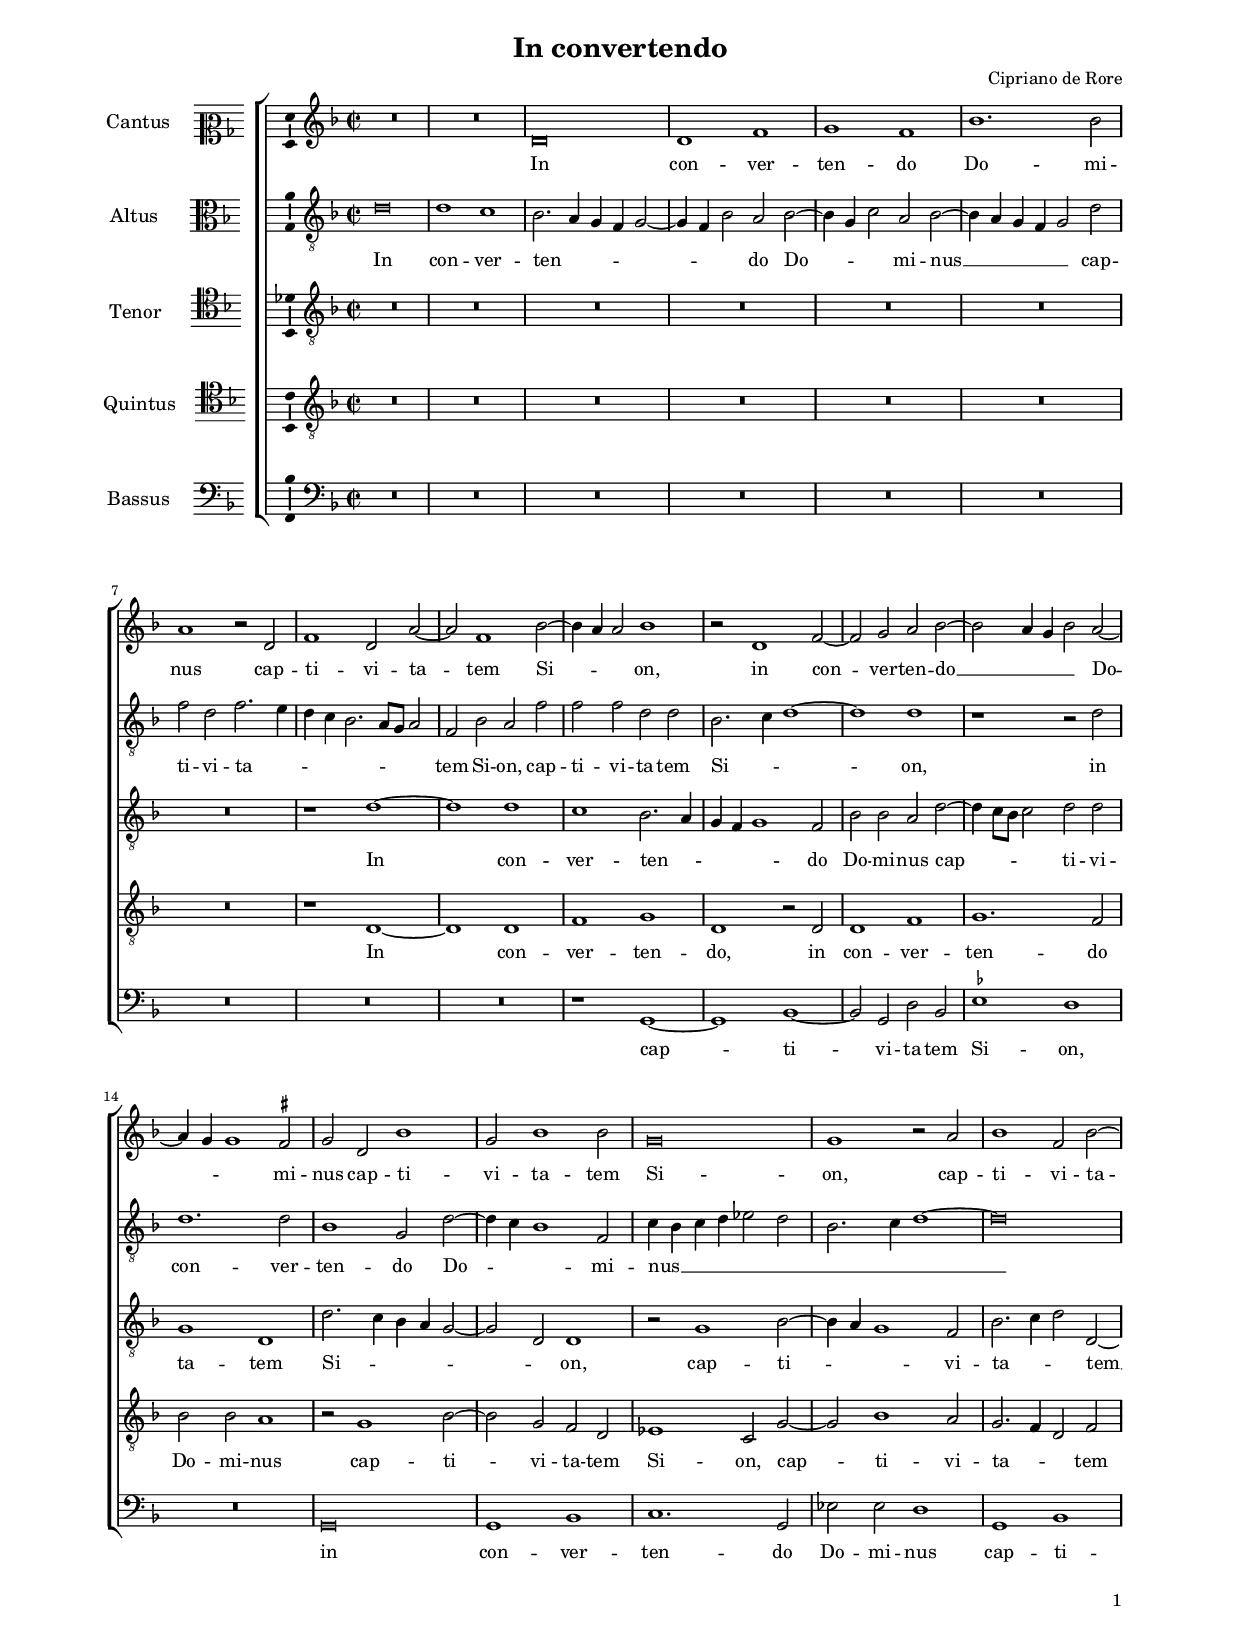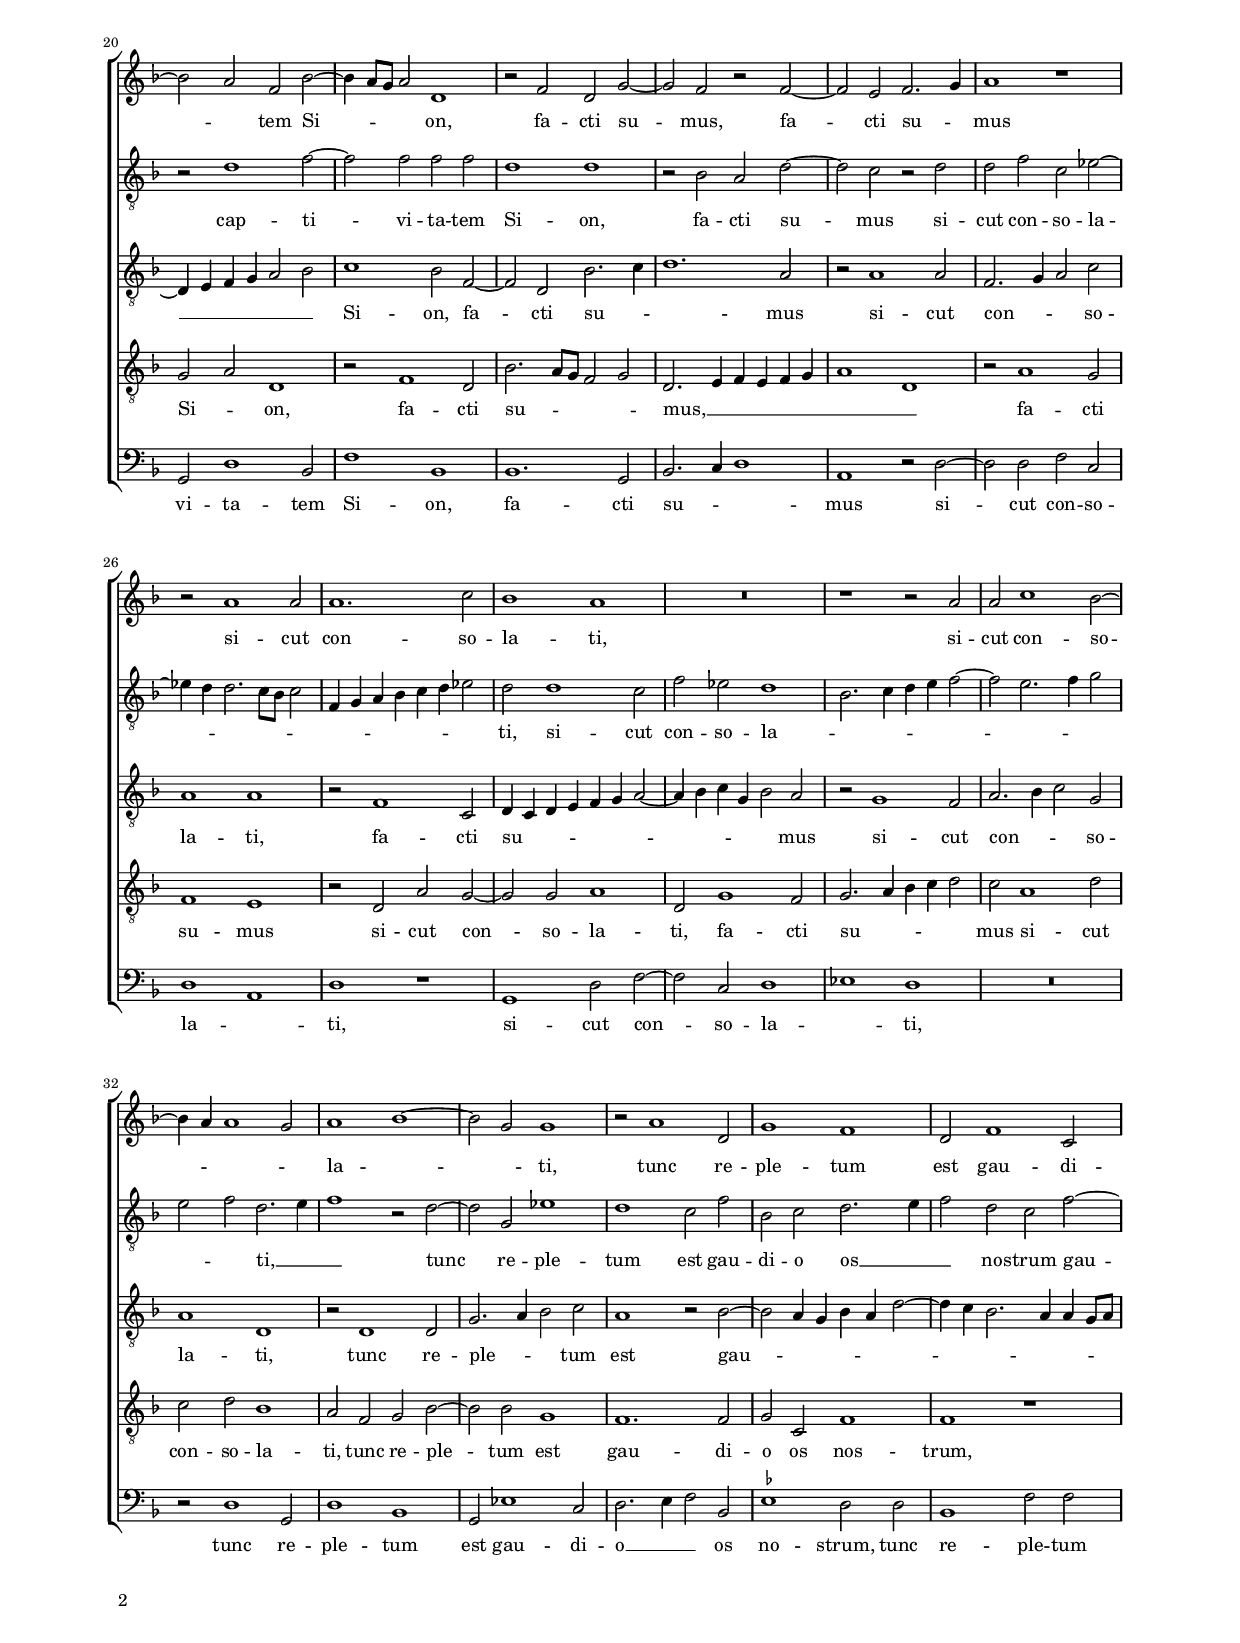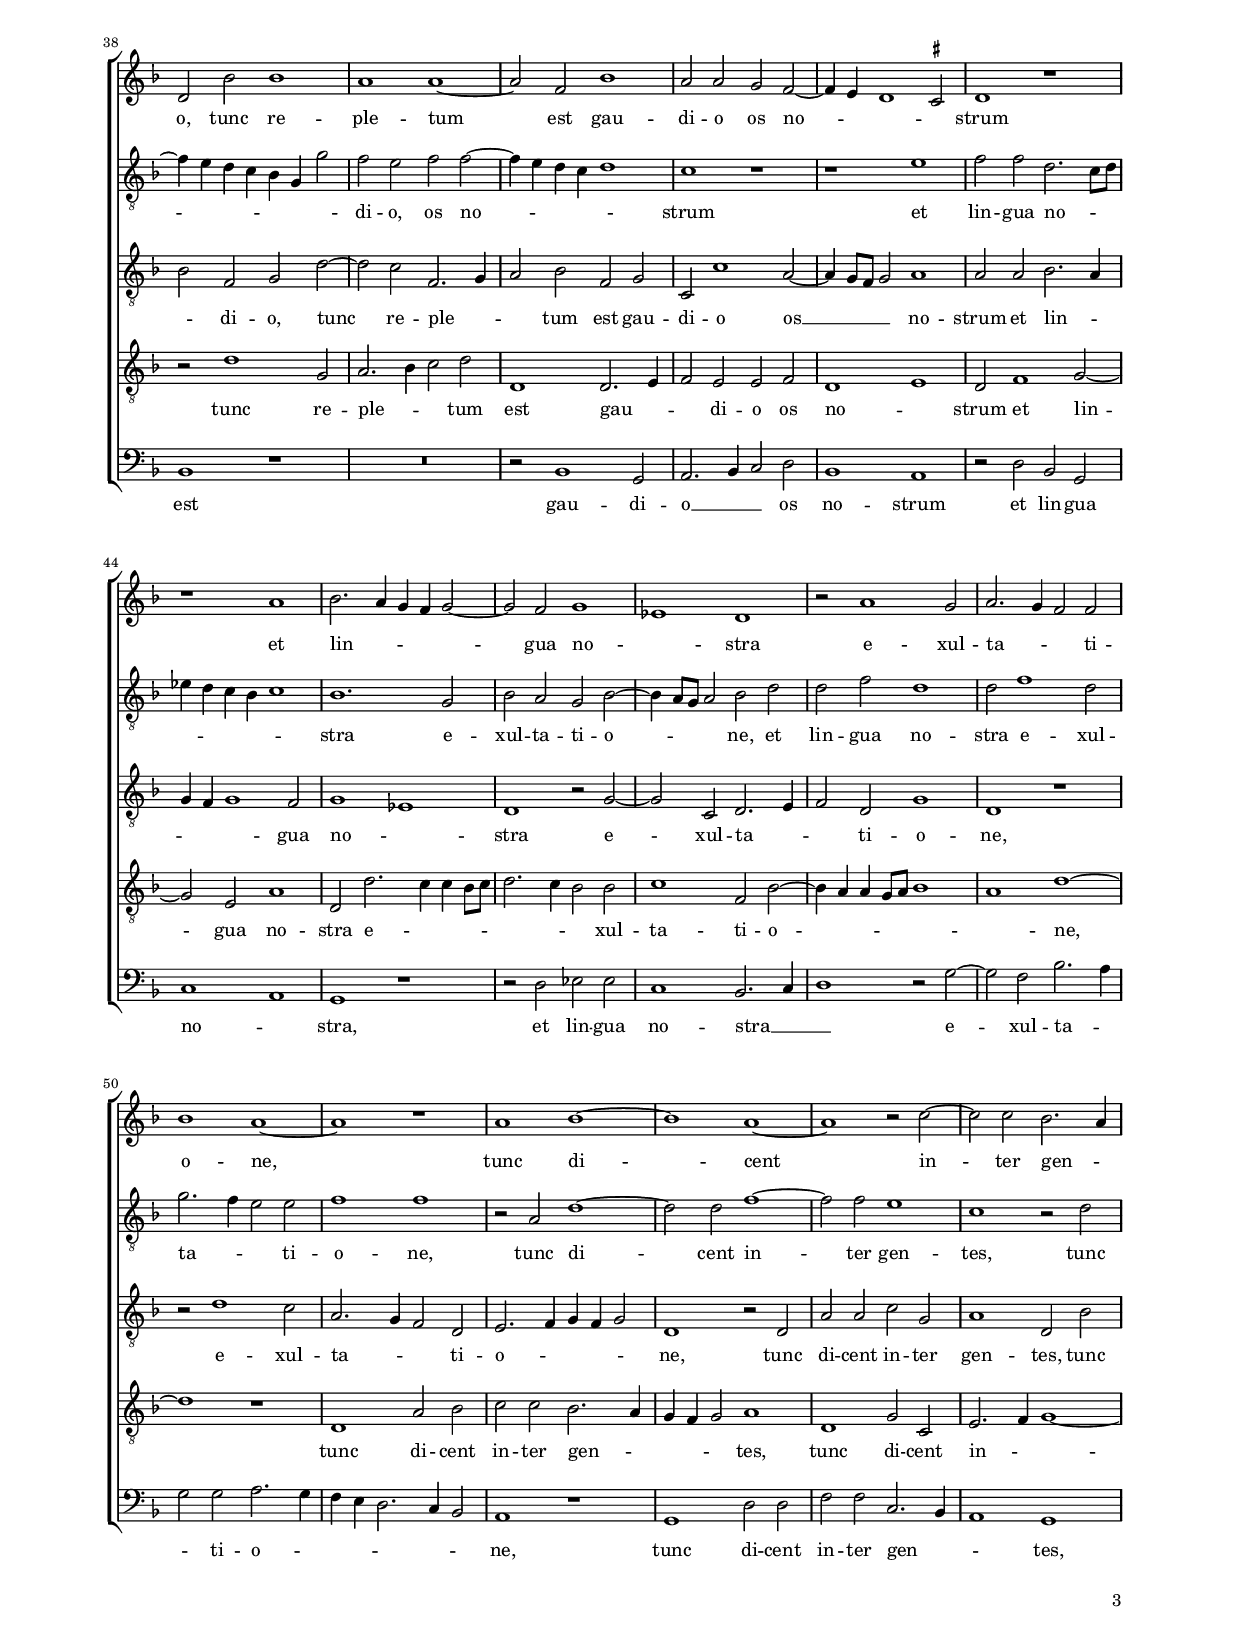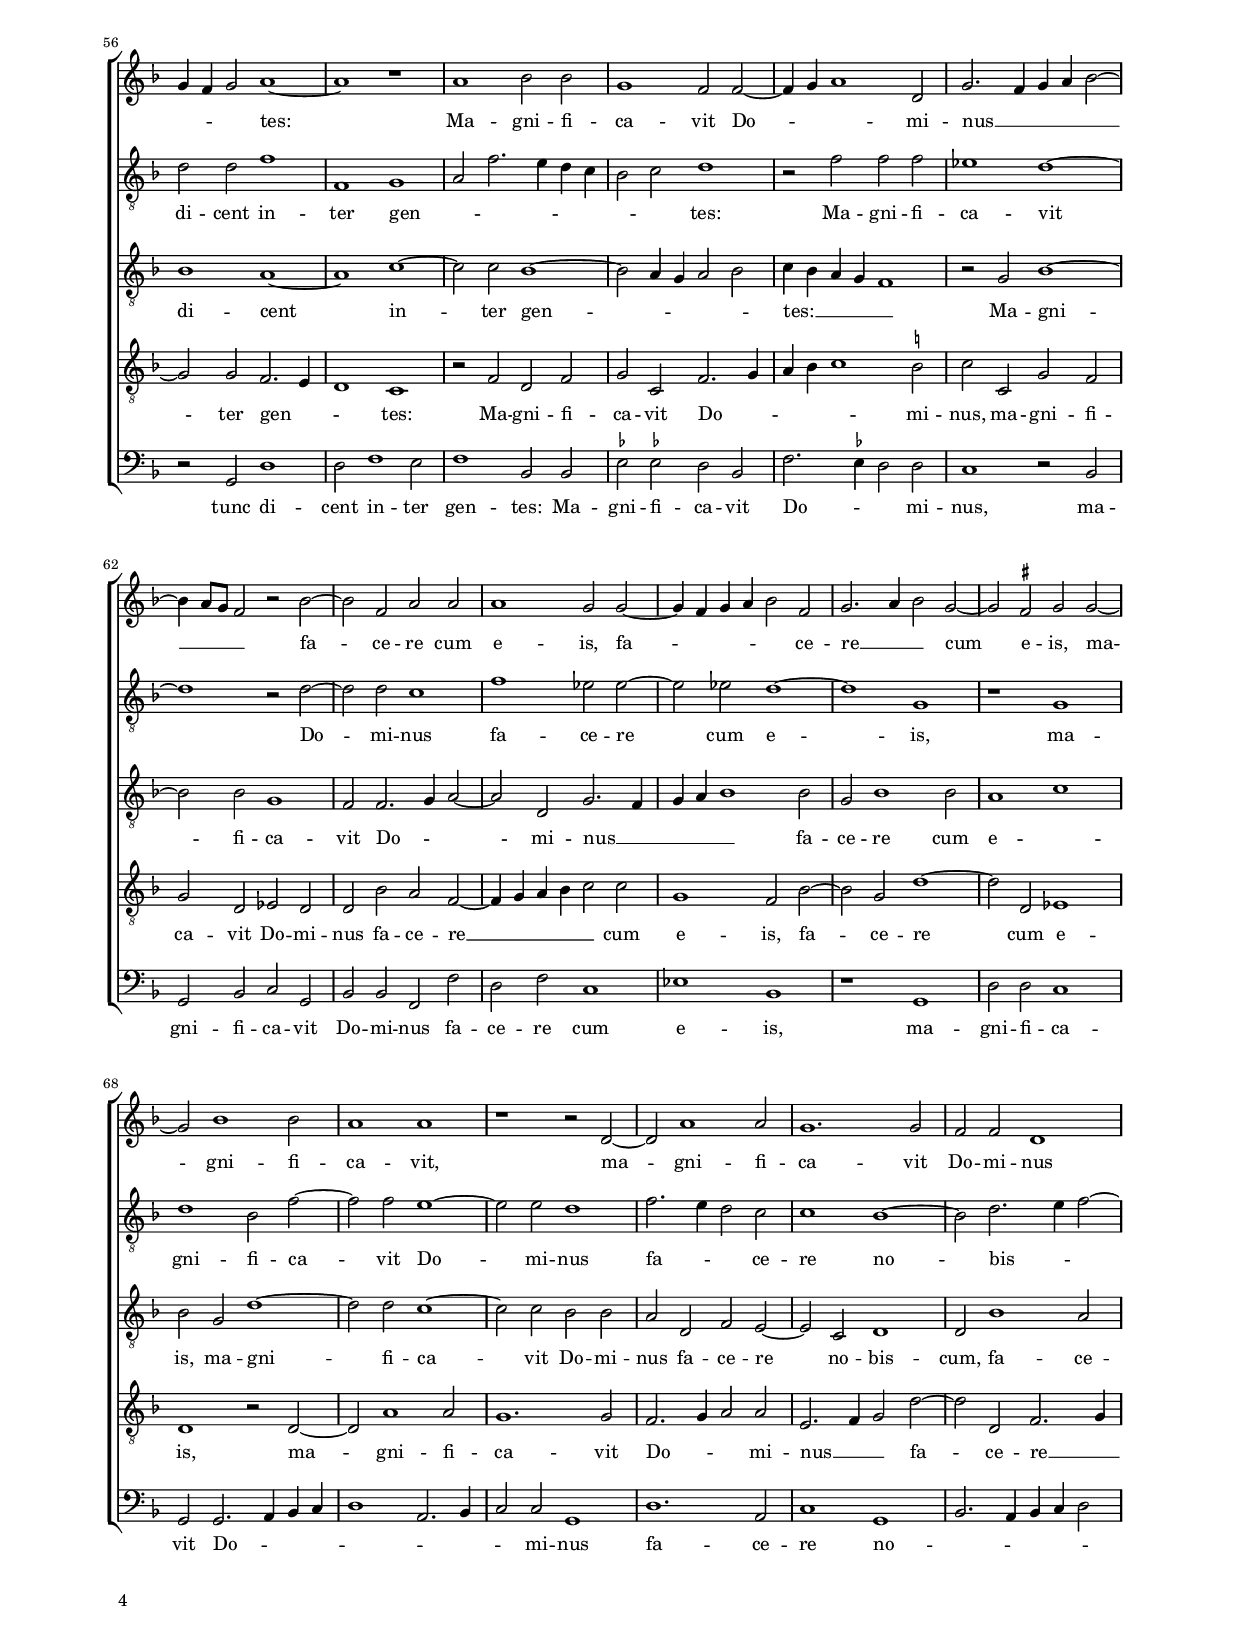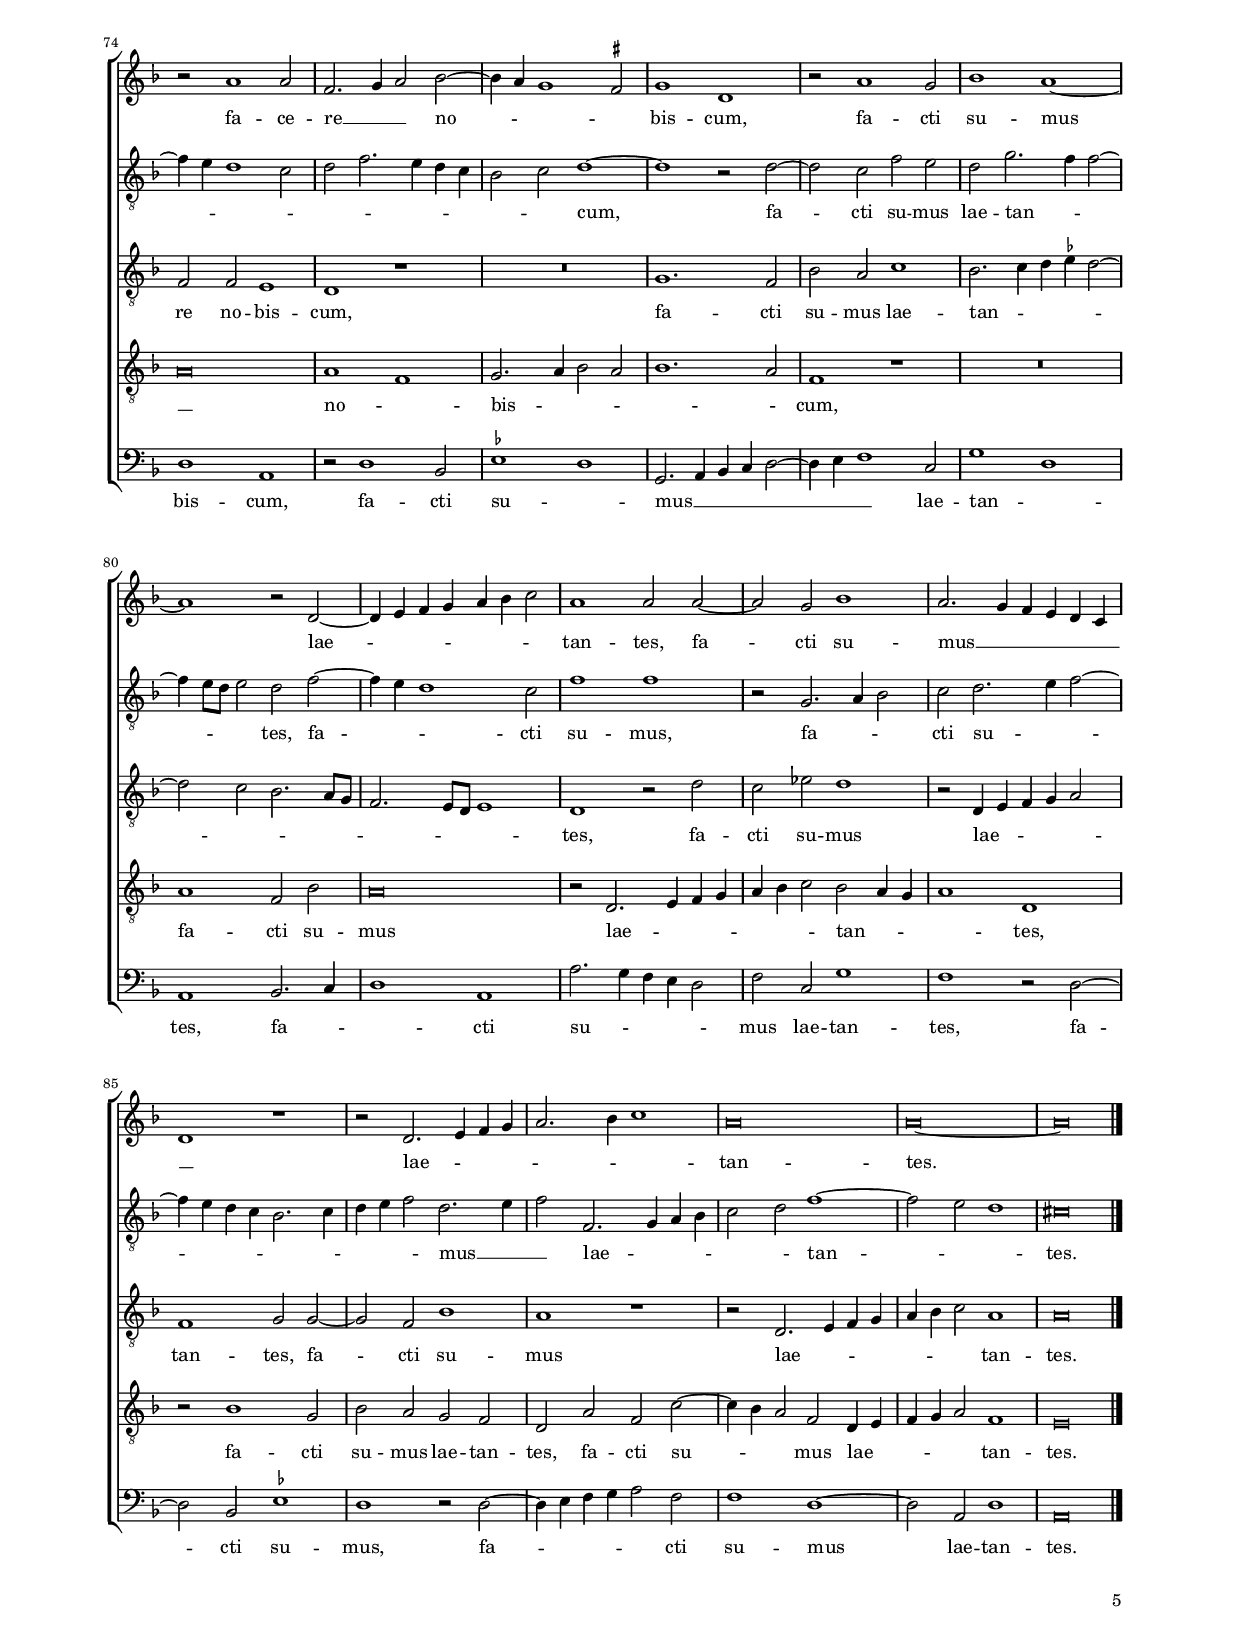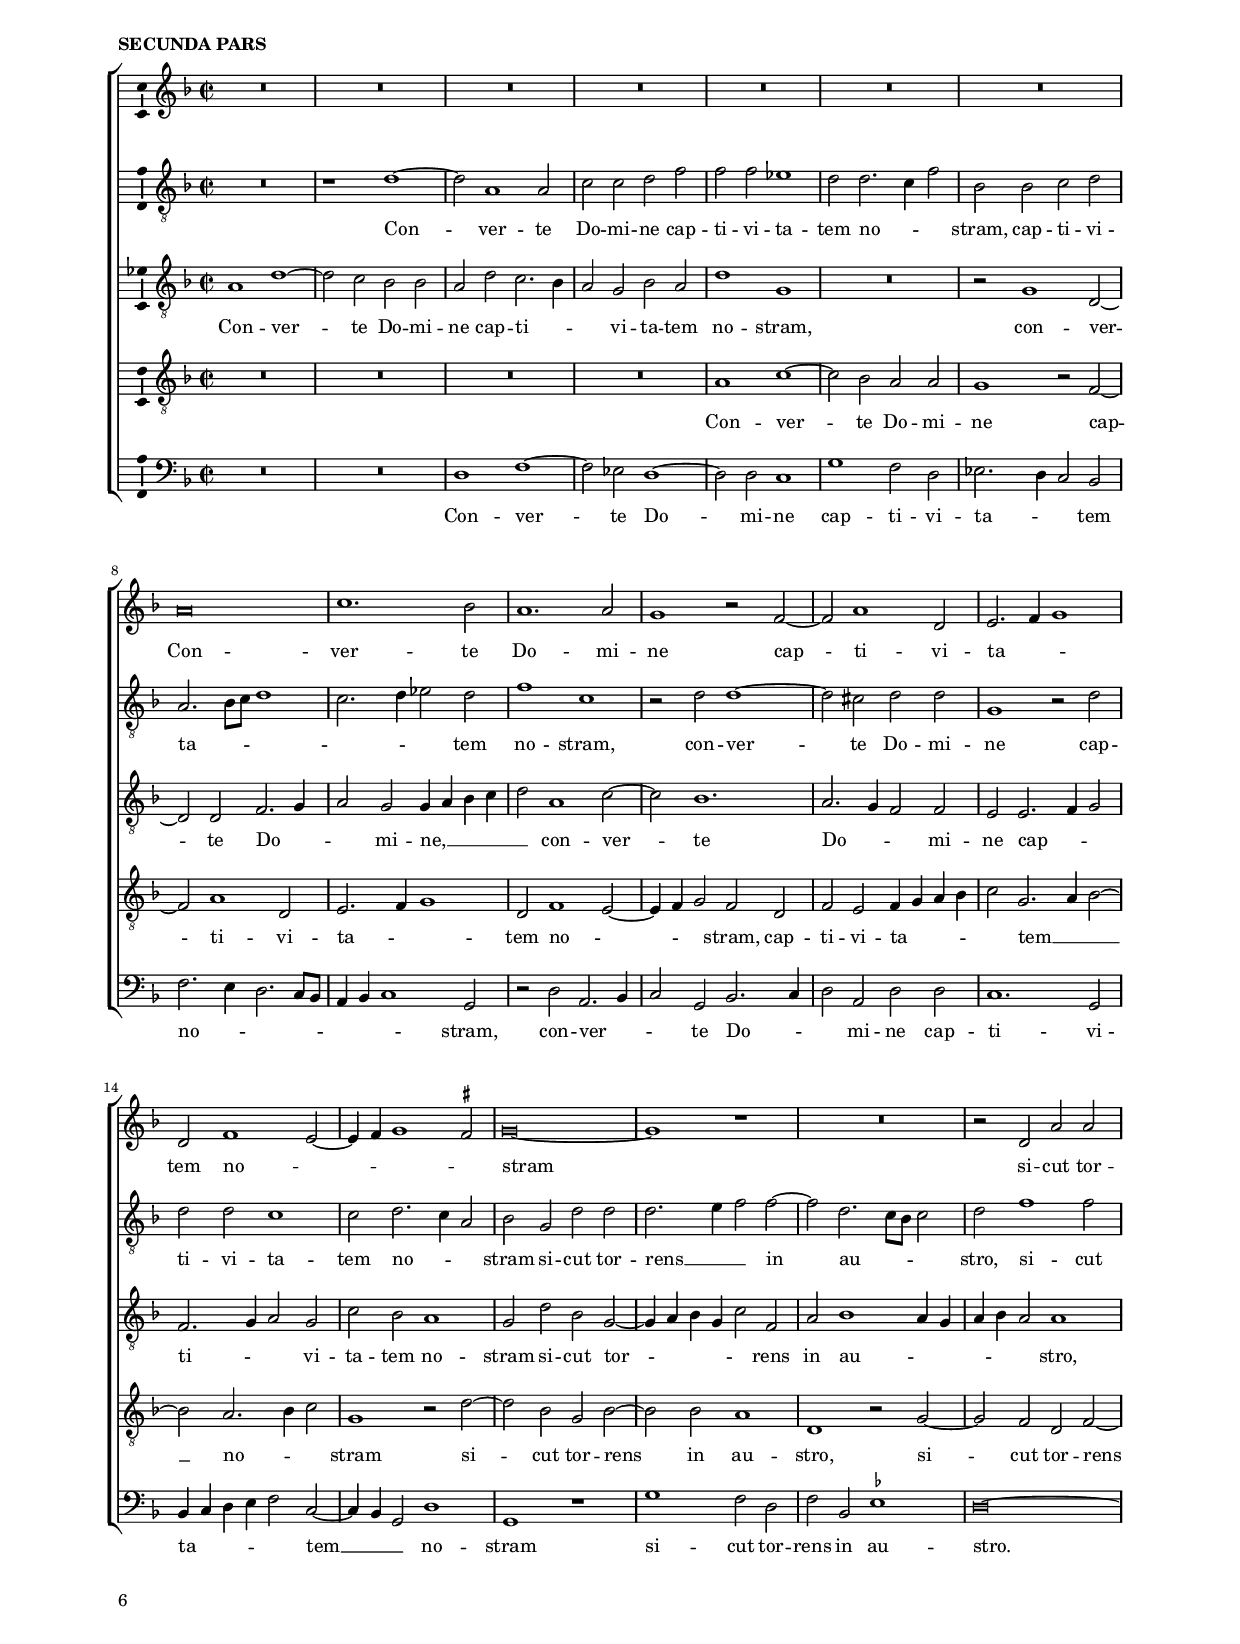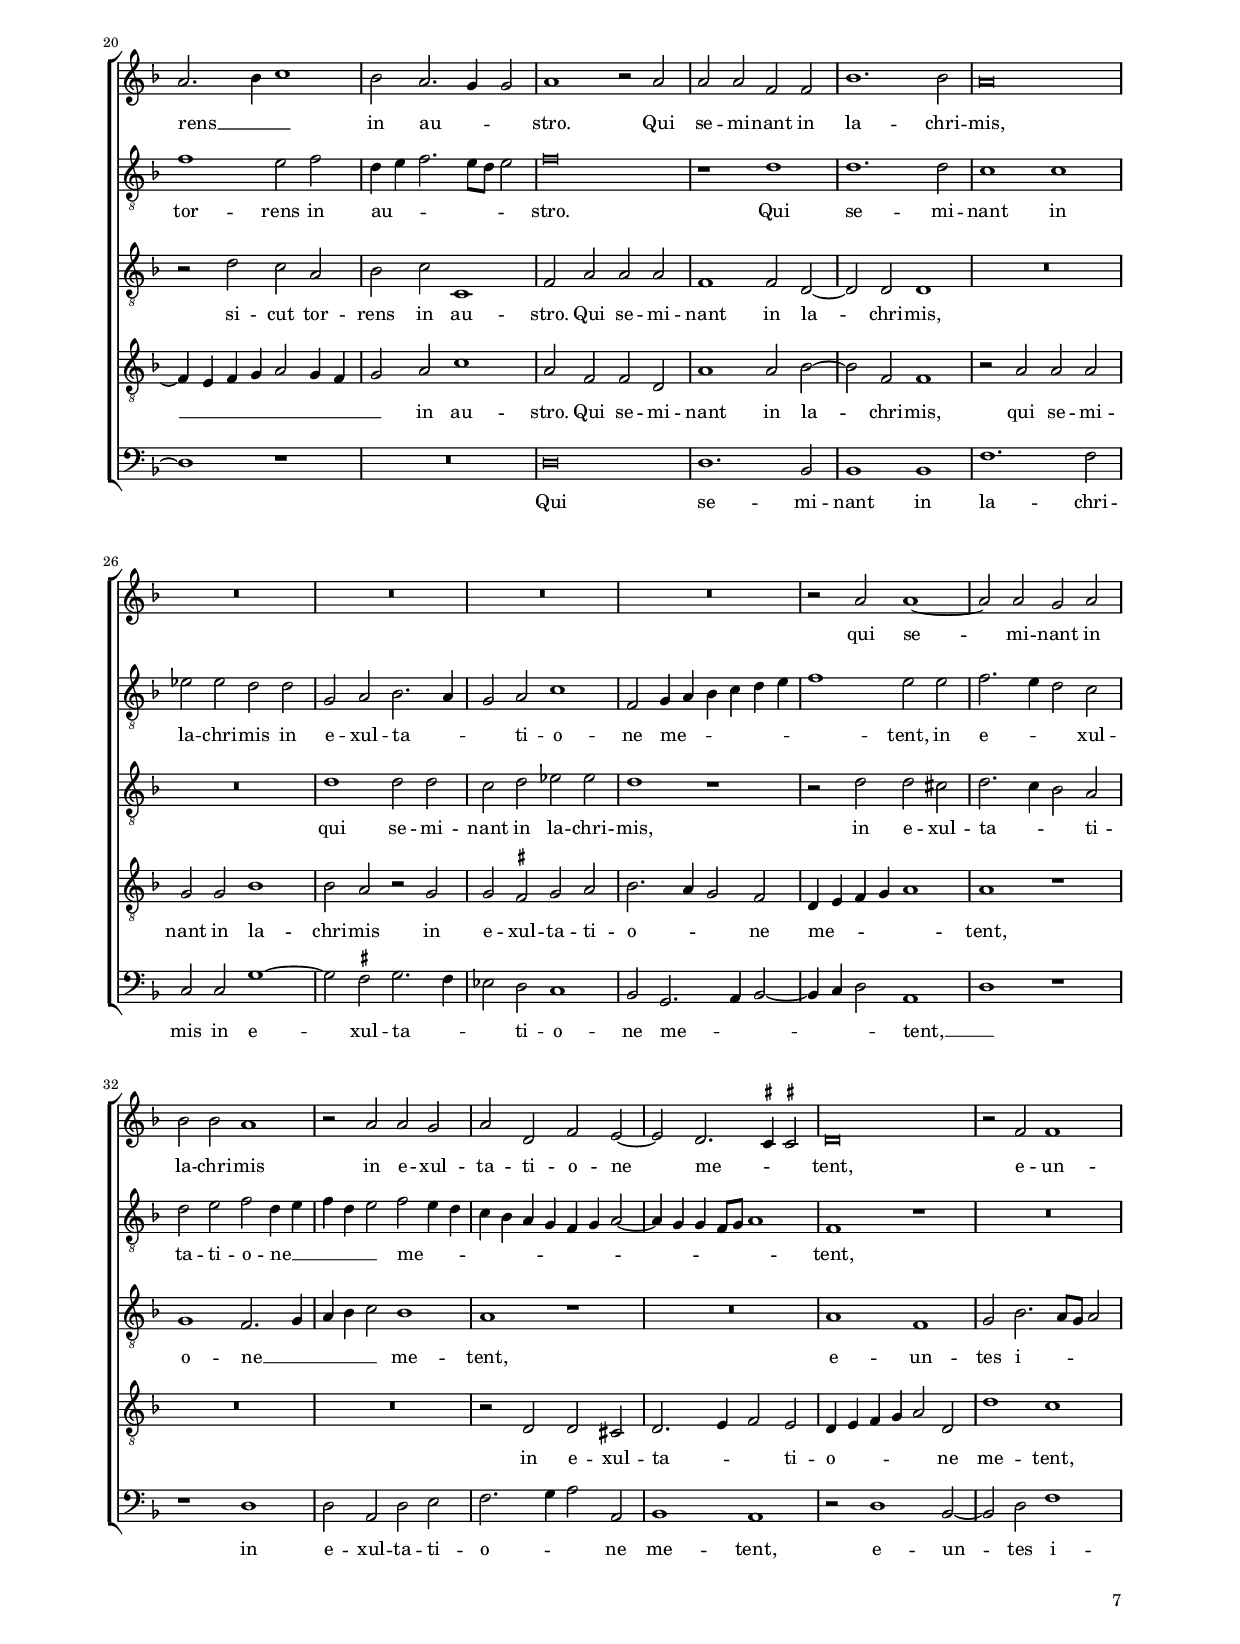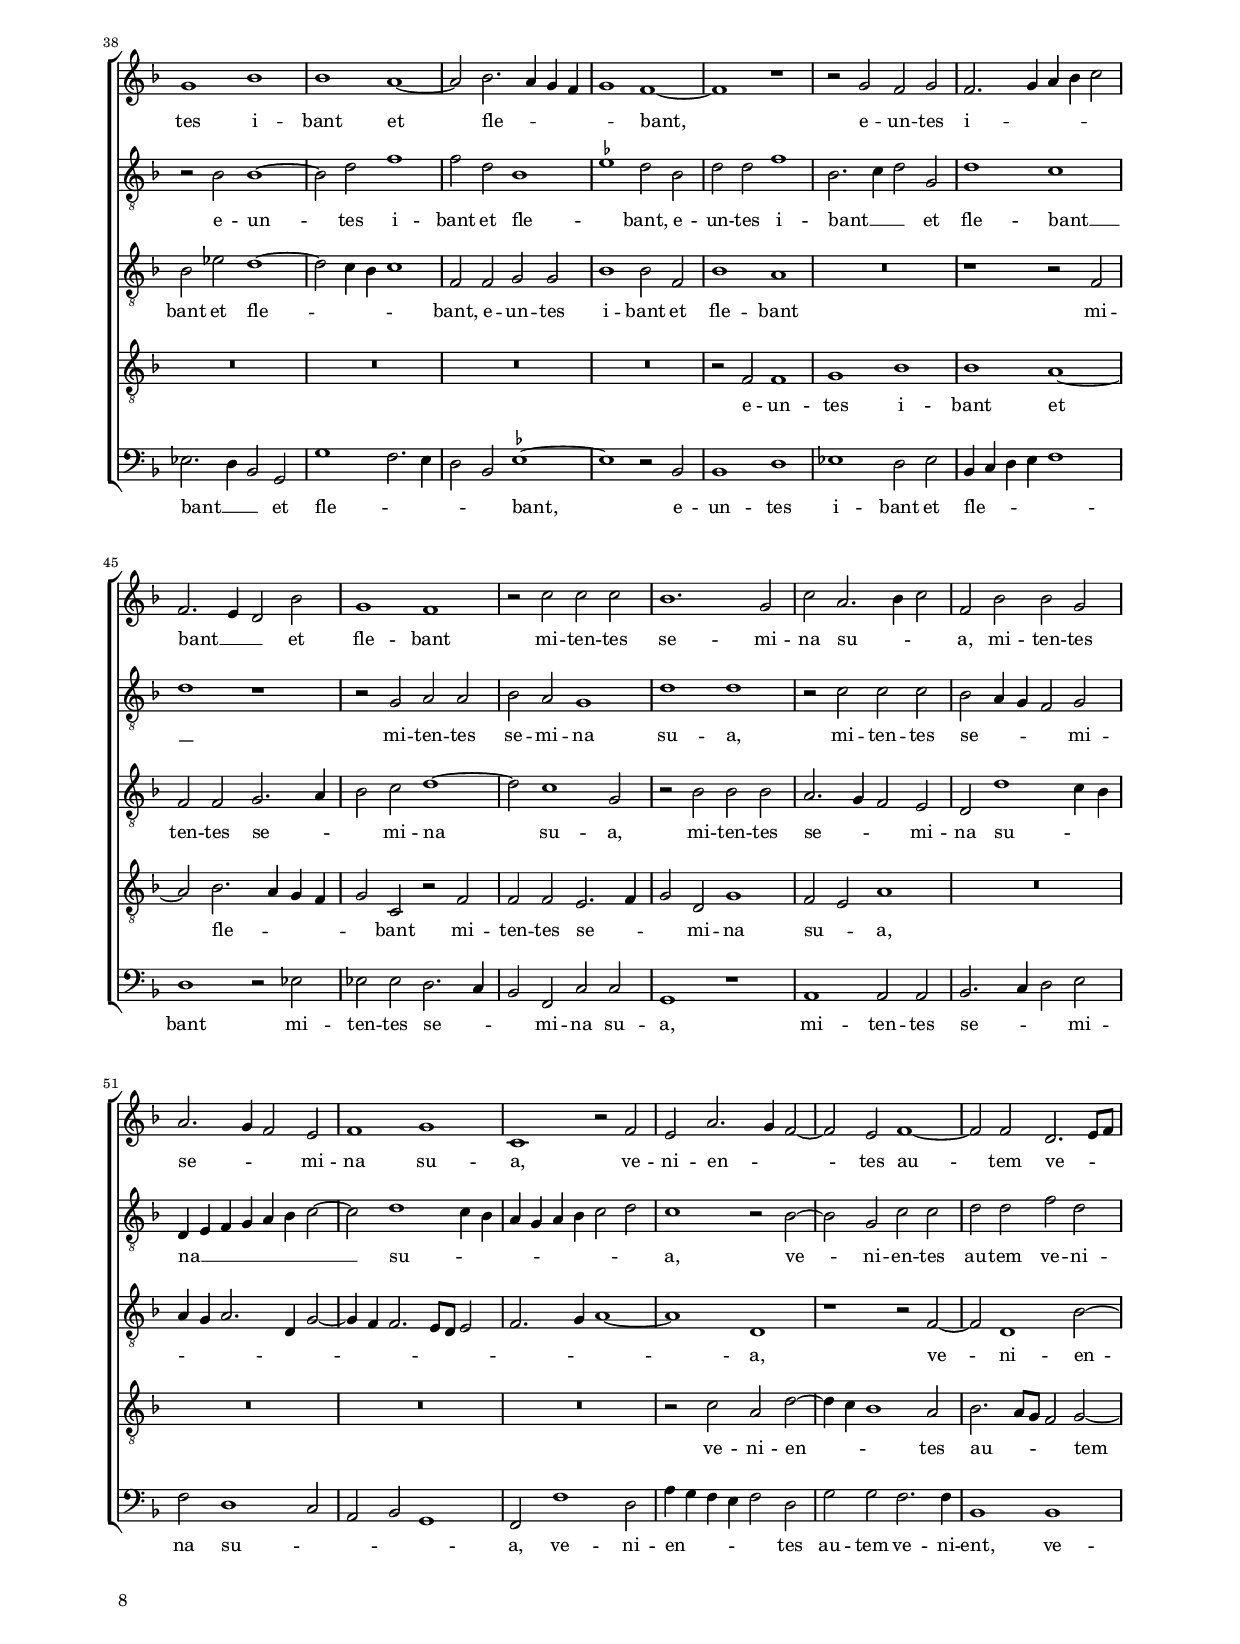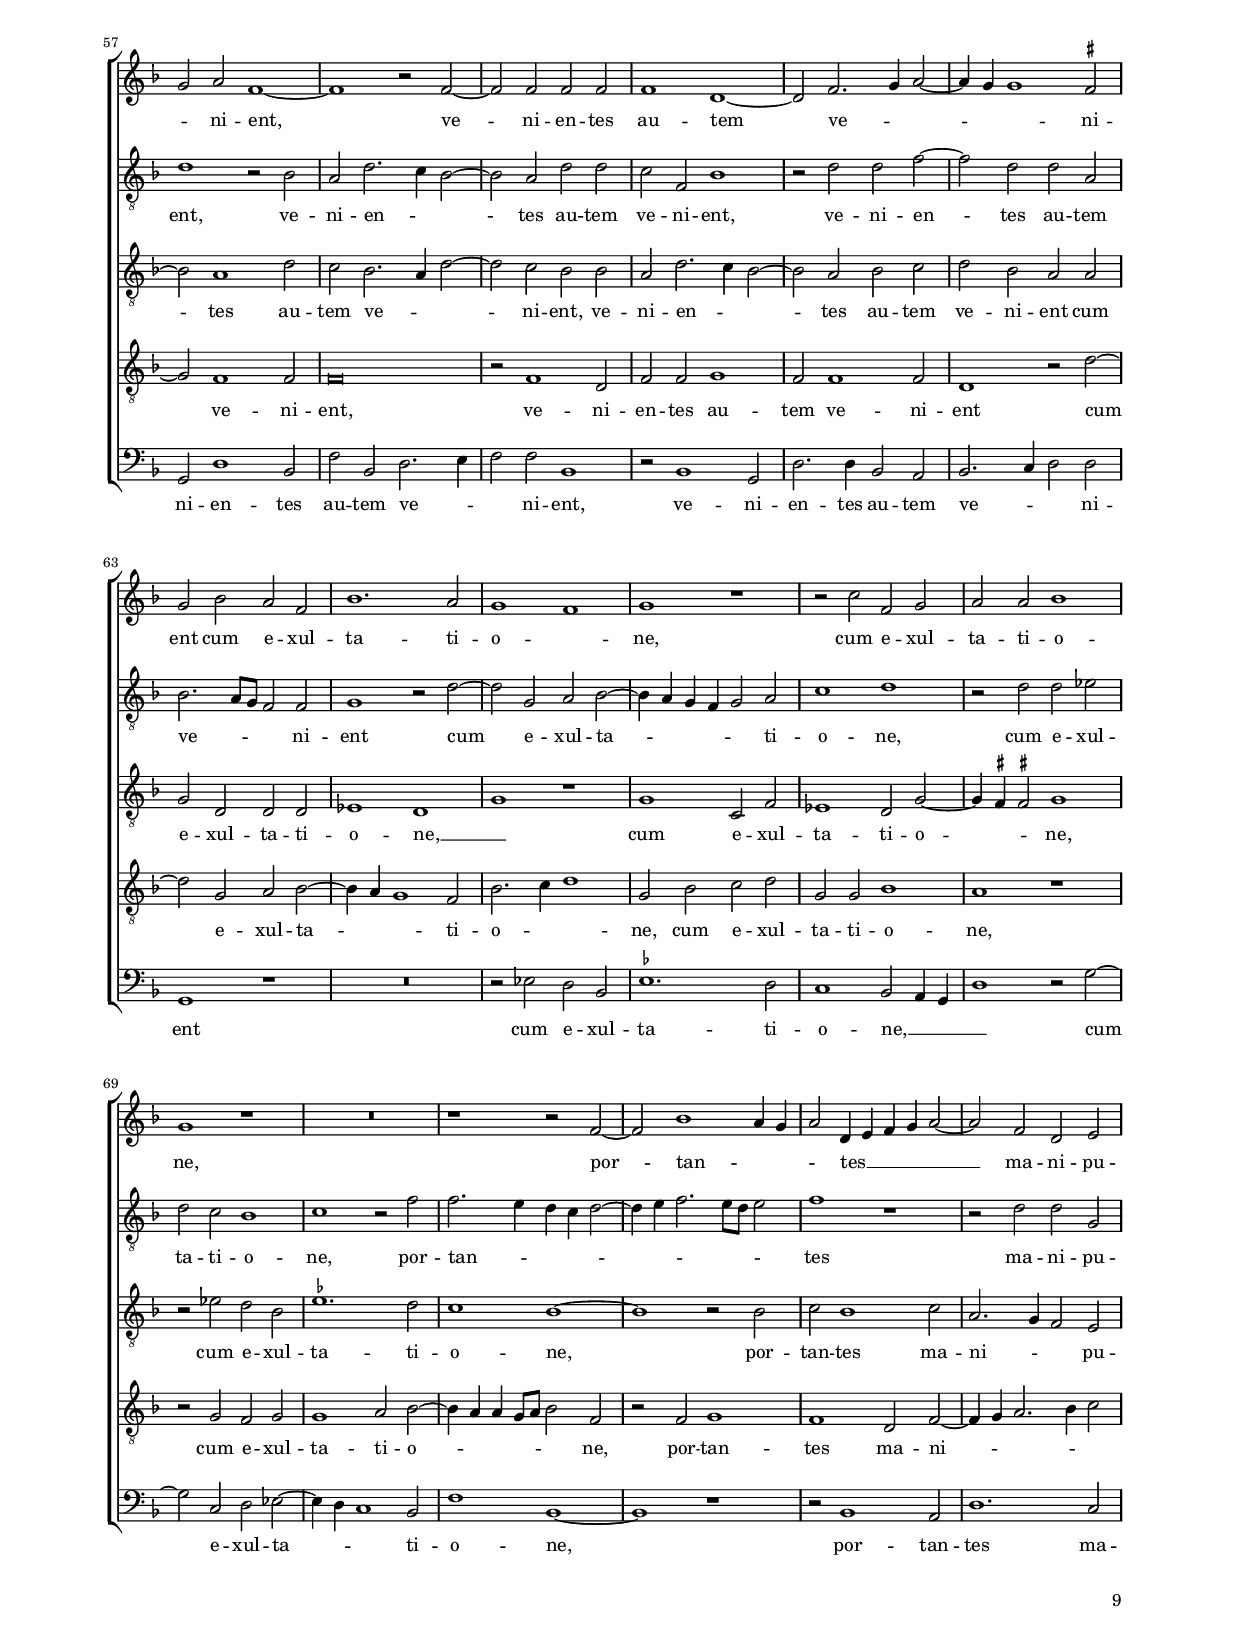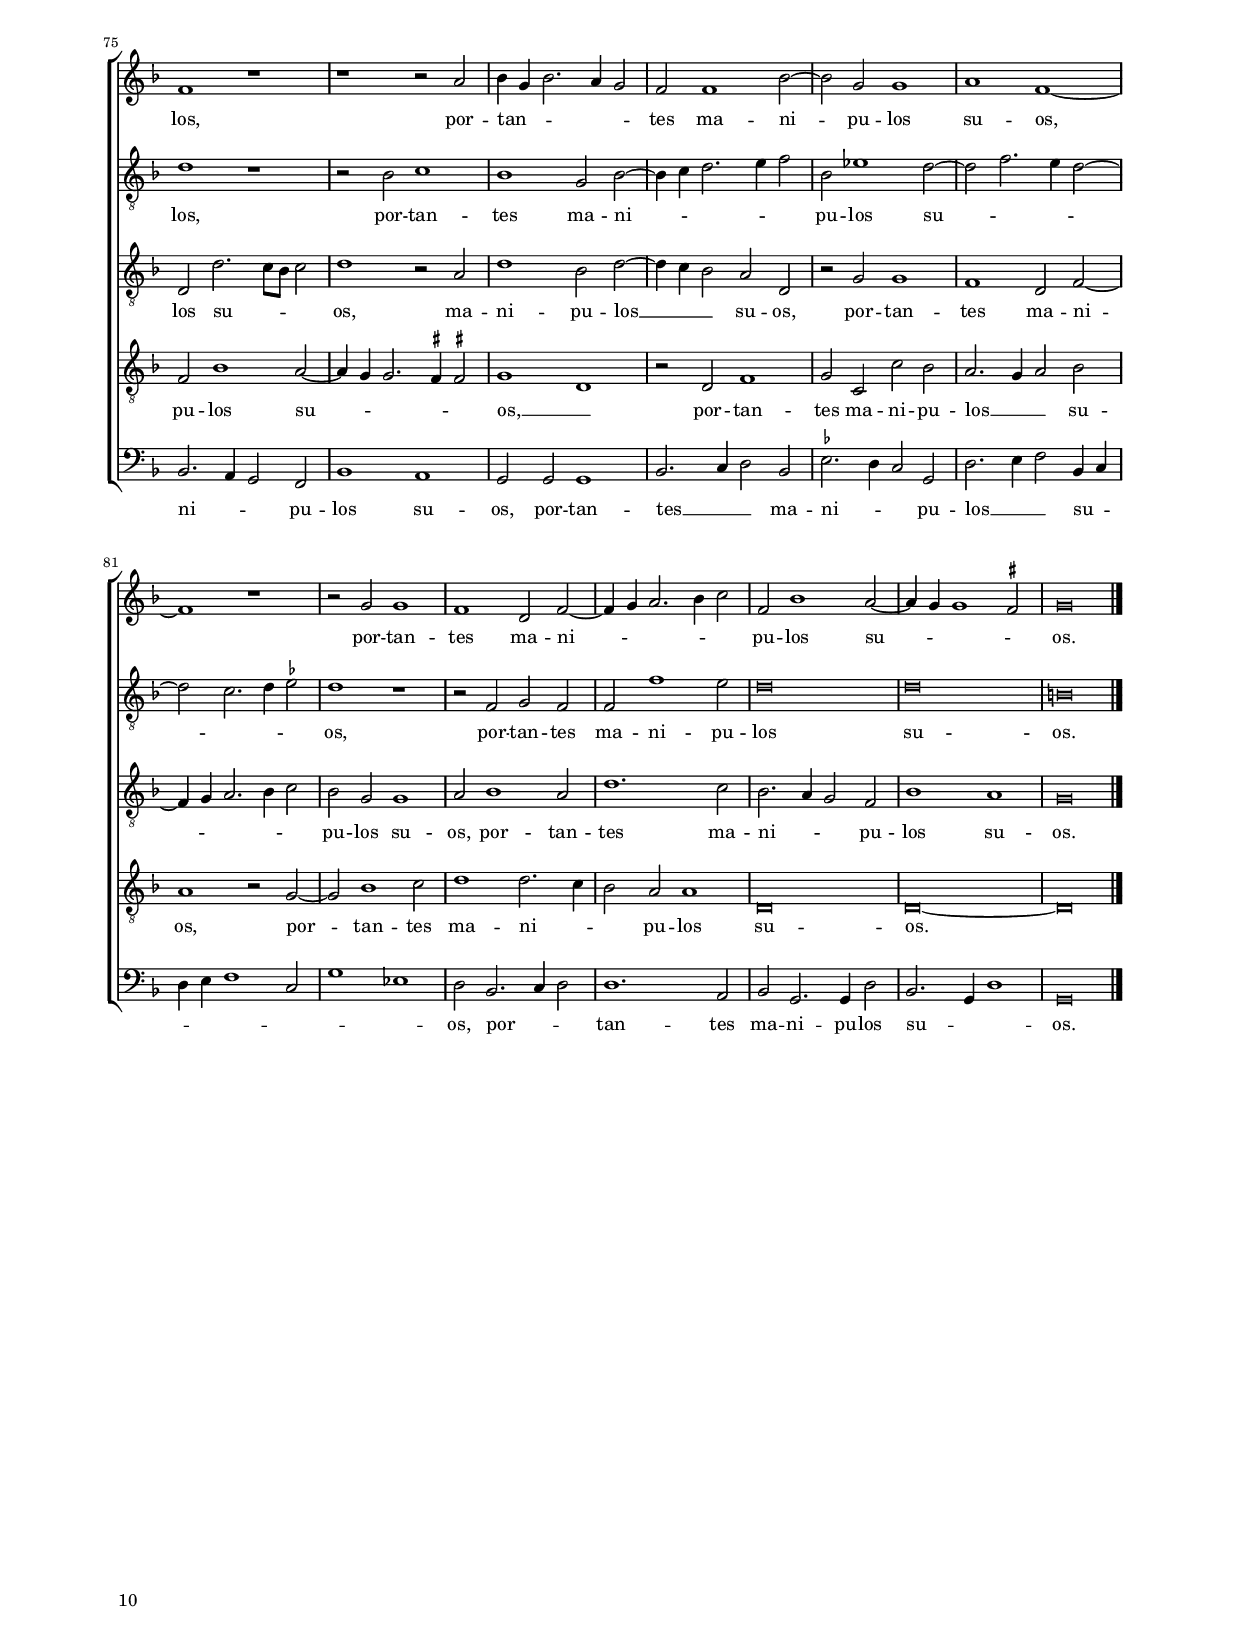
\header
{
  title="In convertendo"
  composer="Cipriano de Rore"
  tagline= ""
}

\version "2.20.0"
\language deutsch
#(set-global-staff-size 15)
% #(set-default-paper-size "letter")
#(ly:set-option 'point-and-click #f)

	
	ficta = { \once \set suggestAccidentals = ##t }
	
	forget = #(define-music-function (music) (ly:music?) #{
		\accidentalStyle forget
		$music
		\accidentalStyle default
		#})
	
  

\paper
	{
	top-margin = 1.8 \cm
	bottom-margin = 1.2 \cm
	left-margin = 2 \cm
	right-margin = 2 \cm
	ragged-bottom = ##f
	ragged-last-bottom = ##t
	print-page-number = ##f
	score-system-spacing = #'((basic-distance . 16) (minimum-distance . 14) (padding . 5) (strechability . 150))
	system-system-spacing = #'((basic-distance . 16) (minimum-distance . 14) (padding . 5) (strechability . 150))
    oddFooterMarkup=\markup   \fill-line { "" \fromproperty #'page:page-number-string }
    evenFooterMarkup=\markup  \fill-line { \fromproperty #'page:page-number-string "" }
    last-bottom-spacing = #'((basic-distance . 12) (minimum-distance . 7) (padding . 4))
%	systems-per-page = 3
%	page-count = 6
%	min-systems-per-page = 3
	}

global = {
    % \set Staff.autoBeaming = ##f
	\key f \major
	\time 2/2 \set Score.measureLength = #(ly:make-moment 2/1)
    \set Score.tempoHideNote = ##t
    \tempo 2 = 90
    \skip 1*2*90 \bar "|."
	}
	

incipitcantus = \markup { \score {
	{
	\set Staff.instrumentName = \markup { \fontsize #1 "Cantus" }
	\key f \major
	\clef mezzosoprano
	s4 \bar ""
	}
	\layout  {
	raggedright = ##t
	indent = 1.8 \cm
	line-width = 2.5 \cm
	\context { \Staff \remove Time_signature_engraver }
	\override Staff.Clef.Y-extent = #'(0 . 0)
	}} \hspace #1 }
      
      
incipitaltus = \markup { \score {
	{
	\set Staff.instrumentName = \markup { \fontsize #1 "Altus" }
	\key f \major
	\clef alto
	s4 \bar ""
	}
	\layout  {
	raggedright = ##t
	indent = 1.8 \cm
	line-width = 2.5 \cm
	\context { \Staff \remove Time_signature_engraver }
	\override Staff.Clef.Y-extent = #'(0 . 0)
	}} \hspace #1 }


incipittenor = \markup { \score {
	{
	\set Staff.instrumentName = \markup { \fontsize #1 "Tenor" }
	\key f \major
	\clef tenor
	s4 \bar ""
	}
	\layout  {
	raggedright = ##t
	indent = 1.8 \cm
	line-width = 2.5 \cm
	\context { \Staff \remove Time_signature_engraver }
	\override Staff.Clef.Y-extent = #'(0 . 0)
	}} \hspace #1 }
      
      
incipitquintus = \markup { \score {
	{
	\set Staff.instrumentName = \markup { \fontsize #1 "Quintus" }
	\key f \major
	\clef tenor
	s4 \bar ""
	}
	\layout  {
	raggedright = ##t
	indent = 1.8 \cm
	line-width = 2.5 \cm
	\context { \Staff \remove Time_signature_engraver }
	\override Staff.Clef.Y-extent = #'(0 . 0)
	}} \hspace #1 }
      
      
incipitbassus = \markup { \score {
	{
	\set Staff.instrumentName = \markup { \fontsize #1 "Bassus" }
	\key f \major
	\clef bass
	s4 \bar ""
	}
	\layout  {
	raggedright = ##t
	indent = 1.8 \cm
	line-width = 2.5 \cm
	\context { \Staff \remove Time_signature_engraver }
	\override Staff.Clef.Y-extent = #'(0 . 0)
	}} \hspace #1 }


cantus =  \relative c''
	{
	R\breve
	R\breve
	d,\breve
	d1 f
%5
	g1 f |
	b1. b2
	a1 r2 d,
	f1 d2 a'~
	a2 f1 b2~
%10
	b4 a a2 b1 |
	r2 d,1 f2~
	f2 g a b~
	b2 a4 g b2 a~
	a4 g g1 \ficta fis2
%15
	g2 d b'1 |
	g2 b1 b2
	g\breve
	g1 r2 a
	b1 f2 b~
%20
	b2 a f b~ |
	b4 a8 g a2 d,1
	r2 f d g~
	g2 f r f~
	f2 e f2. g4
%25
	a1 r |
	r2 a1 a2
	a1. c2
	b1 a
	R\breve
%30
	r1 r2 a |
    a2 c1 b2~
	b4 a a1 g2
	a1 b~
	b2 g g1
%35
	r2 a1 d,2 |
	g1 f
	d2 f1 c2
	d2 b' b1
	a1 a~
%40
	a2 f b1 |
	a2 a g f~
	f4 e d1 \ficta cis2
	d1 r
	r1 a'
%45
	b2. a4 g f g2~ |
	g2 f g1
	es1 d
	r2 a'1 g2
	a2. g4 f2 f
%50
	b1 a~ |
	a1 r
	a1 b~
	b1 a~
	a1 r2 c~
%55
	c2 c b2. a4 |
	g4 f g2 a1~
	a1 r
	a1 b2 b
	g1 f2 f~
%60
	f4 g a1 d,2 |
	g2. f4 g a b2~
	b4 a8 g f2 r b~
	b2 f a a
	a1 g2 g~
%65
	g4 f g a b2 f |
	g2. a4 b2 g~
	g2 \ficta fis g g~
	g2 b1 b2
	a1 a
%70
	r1 r2 d,~ |
	d2 a'1 a2
	g1. g2
	f2 f d1
	r2 a'1 a2
%75
	f2. g4 a2 b~ |
	b4 a g1 \ficta fis2
	g1 d
	r2 a'1 g2
	b1 a~
%80
	a1 r2 d,~ |
	d4 e f g a b c2
	a1 a2 a~
	a2 g b1
	a2. g4 f e d c
%85
	d1 r |
	r2 d2. e4 f g
	a2. b4 c1
	a\breve
	a\breve~
%90
    a\breve |
	}


altus =  \relative c'
    {
	d\breve
	d1 c
	b2. a4 g f g2~
	g4 f b2 a b~
%5
	b4 g c2 a b~ |
	b4 a g f g2 d'
	f2 d f2. e4
	d4 c b2. a8 g a2
	f2 b a f'
%10
	f2 f d d |
	b2. c4 d1~
	d1 d
	r1 r2 d
	d1. d2
%15
	b1 g2 d'~ |
	d4 c b1 f2
	c'4 b c d es2 d
	b2. c4 d1~
	d\breve
%20
	r2 d1 f2~ |
	f2 f f f
	d1 d
	r2 b a d~
	d2 c r d
%25
	d2 f c es~ |
	es4 d d2. c8 b c2
	f,4 g a b c d es2
	d2 d1 c2
	f2 es d1
%30
	b2. c4 d e f2~ |
	f2 e2. f4 g2
	e2 f d2. e4
	f1 r2 d~
	d2 g, es'1
%35
	d1 c2 f |
	b,2 c d2. e4
	f2 d c f~
	f4 e d c b g g'2
	f2 e f f~
%40
	f4 e d c d1 |
	c1 r
	r1 e
	f2 f d2. c8 d
	es4 d c b c1
%45
	b1. g2 |
	b2 a g b~
	b4 a8 g a2 b d
	d2 f d1
	d2 f1 d2
%50
	g2. f4 e2 e |
	f1 f
	r2 a, d1~
	d2 d f1~
	f2 f e1
%55
	c1 r2 d |
	d2 d f1
	f,1 g
	a2 f'2. e4 d c
	b2 c d1
%60
	r2 f f f |
	es1 d~
	d1 r2 d~
	d2 d c1
	f1 es2 es~
%65
	es2 es d1~ |
	d1 g,
	r1 g
	d'1 b2 f'~
	f2 f e1~
%70
	e2 e d1 |
	f2. e4 d2 c
	c1 b~
	b2 d2. e4 f2~
	f4 e d1 c2
%75
	d2 f2. e4 d c |
	b2 c d1~
	d1 r2 d~
	d2 c f e
	d2 g2. f4 f2~
%80
	f4 e8 d e2 d f~ |
	f4 e d1 c2
	f1 f
	r2 g,2. a4 b2
	c2 d2. e4 f2~
%85
	f4 e d c b2. c4 |
	d4 e f2 d2. e4
	f2 f,2. g4 a b
	c2 d f1~
	f2 e d1
%90
    cis\breve |
	}


tenor =  \relative c'
	{
	R\breve
	R\breve
	R\breve
	R\breve
%5
	R\breve |
	R\breve
	R\breve
	r1 d~
	d1 d
%10
	c1 b2. a4 |
	g4 f g1 f2
	b2 b a d~
	d4 c8 b c2 d2 d
	g,1 d
%15
	d'2. c4 b a g2~ |
	g2 d d1
	r2 g1 b2~
	b4 a g1 f2
	b2. c4 d2 d,~
%20
	d4 e f g a2 b |
	c1 b2 f~
	f2 d b'2. c4
	d1. a2
	r2 a1 a2
%25
	f2. g4 a2 c |
	a1 a
	r2 f1 c2
	d4 c d e f g a2~
	a4 b c g b2 a
%30
	r2 g1 f2 |
	a2. b4 c2 g
	a1 d,
	r2 d1 d2
	g2. a4 b2 c
%35
	a1 r2 b~ |
	b2 a4 g b a d2~
	d4 c b2. a4 a g8 a
	b2 f g d'~
	d2 c f,2. g4
%40
	a2 b f g |
	c,2 c'1 a2~
	a4 g8 f g2 a1
	a2 a b2. a4
	g4 f g1 f2
%45
	g1 es |
	d1 r2 g~
	g2 c, d2. e4
	f2 d g1
	d1 r
%50
	r2 d'1 c2 |
	a2. g4 f2 d
	e2. f4 g f g2
	d1 r2 d
	a'2 a c g
%55
	a1 d,2 b' |
	b1 a~
	a1 c~
	c2 c b1~
	b2 a4 g a2 b
%60
	c4 b a g f1 |
	r2 g b1~
	b2 b g1
	f2 f2. g4 a2~
	a2 d, g2. f4
%65
	g4 a b1 b2 |
	g2 b1 b2
	a1 c
	b2 g d'1~
	d2 d c1~
%70
	c2 c b b |
	a2 d, f e~
	e2 c d1
	d2 b'1 a2
	f2 f e1
%75
	d1 r |
	R\breve
	g1. f2
	b2 a c1
	b2. c4 d \ficta es d2~
%80
	d2 c b2. a8 g |
	f2. e8 d e1
	d1 r2 d'
	c2 es d1
	r2 d,4 e f g a2
%85
	f1 g2 g~ |
	g2 f b1
	a1 r
	r2 d,2. e4 f g
	a4 b c2 a1
%90
    a\breve |
	}


quintus  =  \relative c'
	{
	R\breve
	R\breve
	R\breve
	R\breve
%5
	R\breve |
	R\breve
	R\breve
	r1 d,~
	d1 d
%10
	f1 g |
	d1 r2 d
	d1 f
	g1. f2
	b2 b a1
%15
	r2 g1 b2~ |
	b2 g f d
	es1 c2 g'~
	g2 b1 a2
	g2. f4 d2 f
%20
	g2 a d,1 |
	r2 f1 d2
	b'2. a8 g f2 g
	d2. e4 f e f g
	a1 d,
%25
	r2 a'1 g2 |
	f1 e
	r2 d a' g~
	g2 g a1
	d,2 g1 f2
%30
	g2. a4 b c d2 |
	c2 a1 d2
	c2 d b1
	a2 f g b~
	b2 b g1
%35
	f1. f2 |
	g2 c, f1
	f1 r
	r2 d'1 g,2
	a2. b4 c2 d
%40
	d,1 d2. e4 |
	f2 e e f
	d1 e
	d2 f1 g2~
	g2 e a1
%45
	d,2 d'2. c4 c b8 c |
	d2. c4 b2 b
	c1 f,2 b~
	b4 a a g8 a b1
	a1 d~
%50
	d1 r |
	d,1 a'2 b
	c2 c b2. a4
	g4 f g2 a1
	d,1 g2 c,
%55
	e2. f4 g1~ |
	g2 g f2. e4
	d1 c
	r2 f d f
	g2 c, f2. g4
%60
	a4 b c1 \ficta h2 |
	c2 c, g' f
	g2 d es d
	d2 b' a f~
	f4 g a b c2 c
%65
	g1 f2 b~ |
	b2 g d'1~
	d2 d, es1
	d1 r2 d~
	d2 a'1 a2
%70
	g1. g2 |
	f2. g4 a2 a
	e2. f4 g2 d'~
	d2 d, f2. g4
	a\breve
%75
	a1 f |
	g2. a4 b2 a
	b1. a2
	f1 r
	R\breve
%80
	a1 f2 b |
	a\breve
	r2 d,2. e4 f g
	a4 b c2 b a4 g
	a1 d,
%85
	r2 b'1 g2 |
	b2 a g f
	d2 a' f c'~
	c4 b a2 f d4 e
	f4 g a2 f1
%90
    e\breve |        
	}


bassus  =  \relative c
	{
	R\breve
	R\breve
	R\breve
	R\breve
%5
	R\breve |
	R\breve
	R\breve
	R\breve
	R\breve
%10
	r1 g~ |
	g1 b~
	b2 g d' b
	\ficta es1 d
	R\breve
%15
	g,\breve |
	g1 b
	c1. g2
	es'2 es d1
	g,1 b
%20
	g2 d'1 b2 |
	f'1 b,
	b1. g2
	b2. c4 d1
	a1 r2 d~
%25
	d2 d f c |
	d1 a
	d1 r
	g,1 d'2 f~
	f2 c d1
%30
	es1 d |
	R\breve
	r2 d1 g,2
	d'1 b
	g2 es'1 c2
%35
	d2. e4 f2 b, |
	\ficta es1 d2 d
	b1 f'2 f
	b,1 r
	R\breve
%40
	r2 b1 g2 |
	a2. b4 c2 d
	b1 a
	r2 d b g
	c1 a
%45
	g1 r |
	r2 d' es es
	c1 b2. c4
	d1 r2 g~
	g2 f b2. a4
%50
	g2 g a2. g4 |
	f4 e d2. c4 b2
	a1 r
	g1 d'2 d
	f2 f c2. b4
%55
	a1 g |
	r2 g d'1
	d2 f1 e2
	f1 b,2 b
	\ficta es2 \ficta es! d b
%60
	f'2. \ficta es4 d2 d |
	c1 r2 b
	g2 b c g
	b2 b f f'
	d2 f c1
%65
	es1 b |
    r1 g
	d'2 d c1
	g2 g2. a4 b c
	d1 a2. b4
%70
	c2 c g1 |
	d'1. a2
	c1 g
	b2. a4 b c d2
	d1 a
%75
	r2 d1 b2 |
	\ficta es1 d
	g,2. a4 b c d2~
	d4 e f1 c2
	g'1 d
%80
	a1 b2. c4 |
	d1 a
	a'2. g4 f e d2
	f2 c g'1
	f1 r2 d~
%85
	d2 b \ficta es1 |
	d1 r2 d~
	d4 e f g a2 f
	f1 d~
	d2 a d1
%90
    a\breve |
	}


lyricscantus = \lyricmode {
	In con -- ver -- ten -- do Do -- mi -- nus cap -- ti -- vi -- ta -- tem Si -- _ _ on,
    in con -- ver -- ten -- do __ _ _ _ Do -- _ _ mi -- nus cap -- ti -- vi -- ta -- tem Si -- on,
    cap -- ti -- vi -- ta -- _ tem Si -- _ _ _ on,
    fa -- cti su -- mus,
    fa -- cti su -- _ mus
    si -- cut con -- so -- la -- ti,
    si -- cut con -- so -- _ _ _ la -- _ _ ti,
    tunc re -- ple -- tum est gau -- di -- o,
    tunc re -- ple -- tum est gau -- di -- o
    os no -- _ _ _ strum et lin -- _ _ _ _ gua no -- _ stra e -- xul -- ta -- _ _ ti -- o -- ne,
    tunc di -- cent in -- ter gen -- _ _ _ _ tes:
    Ma -- gni -- fi -- ca -- vit Do -- _ _ mi -- nus __ _ _ _ _ _ _ _
    fa -- ce -- re cum e -- is,
    fa -- _ _ _ _ ce -- re __ _ _ cum e -- is,
    ma -- gni -- fi -- ca -- vit,
    ma -- gni -- fi -- ca -- vit Do -- mi -- nus
    fa -- ce -- re __ _ _ no -- _ _ _ bis -- cum,
    fa -- cti su -- mus lae -- _ _ _ _ _ _ tan -- tes,
    fa -- cti su -- mus __ _ _ _ _ _ _ lae -- _ _ _ _ _ _ tan -- tes.
	}


lyricsaltus = \lyricmode {
	In con -- ver -- ten -- _ _ _ _ _ _ do Do -- _ _ mi -- nus __ _ _ _ _ cap -- ti -- vi -- ta -- _ _ _ _ _ _ _ tem Si -- on,
    cap -- ti -- vi -- ta -- tem Si -- _ _ on,
    in con -- ver -- ten -- do Do -- _ _ mi -- nus __ _ _ _ _ _ _ _ _ cap -- ti -- vi -- ta -- tem Si -- on,
    fa -- cti su -- mus
    si -- cut con -- so -- la -- _ _ _ _ _ _ _ _ _ _ _ _ ti,
    si -- cut con -- so -- la -- _ _ _ _ _ _ _ _ _ _ ti, __ _ _
    tunc re -- ple -- tum est gau -- di -- o
    os __ _ _ no -- strum gau -- _ _ _ _ _ _ di -- o,
    os no -- _ _ _ _ strum et lin -- gua no -- _ _ _ _ _ _ _ stra e -- xul -- ta -- ti -- o -- _ _ _ ne,
    et lin -- gua no -- stra e -- xul -- ta -- _ _ ti -- o -- ne,
    tunc di -- cent in -- ter gen -- tes,
    tunc di -- cent in -- ter gen -- _ _ _ _ _ _ _ tes:
    Ma -- gni -- fi -- ca -- vit Do -- mi -- nus
    fa -- ce -- re cum e -- is,
    ma -- gni -- fi -- ca -- vit Do -- mi -- nus
    fa -- _ _ ce -- re no -- bis -- _ _ _ _ _ _ _ _ _ _ _ _ cum,
    fa -- cti su -- mus lae -- tan -- _ _ _ _ _ tes,
    fa -- _ _ cti su -- mus,
    fa -- _ _ cti su -- _ _ _ _ _ _ _ _ _ _ mus __ _ _ lae -- _ _ _ _ _ tan -- _ _ tes.
	}


lyricstenor = \lyricmode {
	In con -- ver -- ten -- _ _ _ _ do Do -- mi -- nus cap -- _ _ _ ti -- vi -- ta -- tem Si -- _ _ _ _ _ on,
    cap -- ti -- _ _ vi -- ta -- _ _ tem __ _ _ _ _ _ Si -- on,
    fa -- cti su -- _ _ mus
    si -- cut con -- _ _ so -- la -- ti,
    fa -- cti su -- _ _ _ _ _ _ _ _ _ _ mus
    si -- cut con -- _ _ so -- la -- ti,
    tunc re -- ple -- _ _ tum est gau -- _ _ _ _ _ _ _ _ _ _ _ _ di -- o,
    tunc re -- ple -- _ _ tum est gau -- di -- o
    os __ _ _ _ no -- strum et lin -- _ _ _ _ gua no -- _ stra e -- xul -- ta -- _ _ ti -- o -- ne,
    e -- xul -- ta -- _ _ ti -- o -- _ _ _ _ ne,
    tunc di -- cent in -- ter gen -- tes,
    tunc di -- cent in -- ter gen -- _ _ _ _ tes: __ _ _ _ _
    Ma -- gni -- fi -- ca -- vit Do -- _ _ mi -- nus __ _ _ _ _
    fa -- ce -- re cum e -- _ is,
    ma -- gni -- fi -- ca -- vit Do -- mi -- nus
    fa -- ce -- re no -- bis -- cum,
    fa -- ce -- re no -- bis -- cum,
    fa -- cti su -- mus lae -- tan -- _ _ _ _ _ _ _ _ _ _ _ _ tes,
    fa -- cti su -- mus lae -- _ _ _ _ tan -- tes,
    fa -- cti su -- mus lae -- _ _ _ _ _ _ tan -- tes.
	}


lyricsquintus = \lyricmode {
	In con -- ver -- ten -- do,
    in con -- ver -- ten -- do Do -- mi -- nus cap -- ti -- vi -- ta -- tem Si -- on,
    cap -- ti -- vi -- ta -- _ _ tem Si -- _ on,
    fa -- cti su -- _ _ _ _ mus, __ _ _ _ _ _ _ _
    fa -- cti su -- mus
    si -- cut con -- so -- la -- ti,
    fa -- cti su -- _ _ _ _ mus
    si -- cut con -- so -- la -- ti,
    tunc re -- ple -- tum est gau -- di -- o os nos -- trum,
    tunc re -- ple -- _ _ tum est gau -- _ _ di -- o
    os no -- _ strum et lin -- gua no -- stra e -- _ _ _ _ _ _ _ xul -- ta -- ti -- o -- _ _ _ _ _ _ ne,
    tunc di -- cent in -- ter gen -- _ _ _ _ tes,
    tunc di -- cent in -- _ _ ter gen -- _ _ tes:
    Ma -- gni -- fi -- ca -- vit Do -- _ _ _ _ mi -- nus,
    ma -- gni -- fi -- ca -- vit Do -- mi -- nus
    fa -- ce -- re __ _ _ _ _ cum e -- is,
    fa -- ce -- re cum e -- is,
    ma -- gni -- fi -- ca -- vit Do -- _ _ mi -- nus __ _ _
    fa -- ce -- re __ _ _ no -- _ bis -- _ _ _ _ _ cum,
    fa -- cti su -- mus lae -- _ _ _ _ _ _ tan -- _ _ _ tes,
    fa -- cti su -- mus lae -- tan -- tes,
    fa -- cti su -- _ _ mus lae -- _ _ _ _ tan -- tes.
	}


lyricsbassus = \lyricmode {
	cap -- ti -- vi -- ta -- tem Si -- on,
    in con -- ver -- ten -- do Do -- mi -- nus cap -- ti -- vi -- ta -- tem Si -- on,
    fa -- cti su -- _ _ mus
    si -- cut con -- so -- la -- _ ti,
    si -- cut con -- so -- la -- _ ti,
    tunc re -- ple -- tum est gau -- di -- o __ _ _
    os no -- strum,
    tunc re -- ple -- tum est gau -- di -- o __ _ _ 
    os no -- strum et lin -- gua no -- _ stra,
    et lin -- gua no -- stra __ _ _ e -- xul -- ta -- _ _ ti -- o -- _ _ _ _ _ _ ne,
    tunc di -- cent in -- ter gen -- _ _ tes,
    tunc di -- cent in -- ter gen -- tes:
    Ma -- gni -- fi -- ca -- vit Do -- _ _ mi -- nus,
    ma -- gni -- fi -- ca -- vit Do -- mi -- nus
    fa -- ce -- re cum e -- is,
    ma -- gni -- fi -- ca -- vit Do -- _ _ _ _ _ _ _ mi -- nus
    fa -- ce -- re no -- _ _ _ _ _ bis -- cum,
    fa -- cti su -- _ mus __ _ _ _ _ _ _ lae -- tan -- _ tes,
    fa -- _ _ cti su -- _ _ _ _ mus lae -- tan -- tes,
    fa -- cti su -- mus,
    fa -- _ _ _ _ cti su -- mus lae -- tan -- tes.
	}


\score
{  
	\transpose c c {
	\new ChoirStaff \with { \override StaffGrouper.staff-staff-spacing.basic-distance = #12 }
	<<

	\new Staff << \global
	\new Voice="v1" {
		\set Staff.instrumentName=\incipitcantus
		\set Staff.midiInstrument = "reed organ"
		\clef violin
		\cantus }
	\new Lyrics \lyricsto "v1" {\lyricscantus }
	>>


	\new Staff << \global
	\new Voice="v2" {
		\set Staff.instrumentName=\incipitaltus
		\set Staff.midiInstrument = "reed organ"
        \clef "G_8"
		\altus}
	\new Lyrics \lyricsto "v2" {\lyricsaltus }
	>>


	\new Staff << \global
	\new Voice="v3" {
		\set Staff.instrumentName=\incipittenor
		\set Staff.midiInstrument = "reed organ"
		\clef "G_8"
		\tenor }
	\new Lyrics \lyricsto "v3" {\lyricstenor }
	>>


	\new Staff << \global
	\new Voice="v5" {
		\set Staff.instrumentName=\incipitquintus
		\set Staff.midiInstrument = "reed organ"
		\clef "G_8"
		\quintus}
	\new Lyrics \lyricsto "v5" {\lyricsquintus }
	>>


	\new Staff << \global
	\new Voice="v4" {
		\set Staff.instrumentName=\incipitbassus
		\set Staff.midiInstrument = "reed organ"
		\clef bass
		\bassus }
	\new Lyrics \lyricsto "v4" {\lyricsbassus}
	>>

	>>
	} % transpose

	\layout
	{
	indent = 2.5 \cm
	\context { \Staff \override TimeSignature.break-visibility = #end-of-line-invisible }
	\context { \Lyrics \override VerticalAxisGroup.nonstaff-relatedstaff-spacing.padding = #1.4 }
%	\context { \Lyrics \override LyricText.font-size = #1 }
	\context { \Staff \consists "Ambitus_engraver" }
	\context { \Score \override BarNumber.padding = #2 }
	\context { \Voice \override NoteHead.style = #'baroque }
	}


\midi
	{
	}

}

%%%%%%%%%%%%%%%%%%%%  SECUNDA PARS %%%%%%%%%%%%%%%%%%%%


global = {
	\key f \major
	\time 2/2 \set Score.measureLength = #(ly:make-moment 2/1)
    \set Score.tempoHideNote = ##t
    \tempo 2 = 90
    \skip 1*2*87 \bar "|."
	}


cantus =  \relative c''
	{
    R\breve
    R\breve
	R\breve
	R\breve
%5
    R\breve
	R\breve |
	R\breve
	a\breve
	c1. b2
%10
    a1. a2
	g1 r2 f~ |
	f2 a1 d,2
	e2. f4 g1
	d2 f1 e2~
%15
    e4 f g1 \ficta fis2
	g\breve~ |
	g1 r
	R\breve
	r2 d a' a
%20
    a2. b4 c1
	b2 a2. g4 g2 |
	a1 r2 a
	a2 a f f
	b1. b2
%25
    a\breve
	R\breve |
	R\breve
	R\breve
	R\breve
%30	
    r2 a a1~
	a2 a g a |
	b2 b a1
	r2 a a g
	a2 d, f e~
%35
    e2 d2. \ficta cis4 \ficta cis!2
	d\breve |
	r2 f f1
	g1 b
	b1 a~
%40
    a2 b2. a4 g f
	g1 f~ |
	f1 r
	r2 g f g
	f2. g4 a b c2
%45
    f,2. e4 d2 b'
	g1 f |
	r2 c' c c
	b1. g2
	c2 a2. b4 c2
%50
    f,2 b b g
	a2. g4 f2 e |
	f1 g
	c,1 r2 f
	e2 a2. g4 f2~
%55
    f2 e f1~
	f2 f d2. e8 f |
	g2 a f1~
	f1 r2 f~
	f2 f f f
%60
    f1 d~
	d2 f2. g4 a2~ |
	a4 g g1 \ficta fis2
	g2 b a f
	b1. a2
%65
    g1 f
	g1 r |
	r2 c f, g
	a2 a b1
	g1 r
%70
    R\breve
	r1 r2 f~ |
	f2 b1 a4 g
	a2 d,4 e f g a2~
	a2 f d e
%75
    f1 r
	r1 r2 a |
	b4 g b2. a4 g2
	f2 f1 b2~
	b2 g g1
%80
    a1 f~
	f1 r |
	r2 g g1
	f1 d2 f~
	f4 g a2. b4 c2
%85
    f,2 b1 a2~
	a4 g g1 \ficta fis2 |
	g\breve |
	}


altus =  \relative c'
    {
	R\breve
	r1 d~
	d2 a1 a2
	c2 c d f
%5
	f2 f es1 |
	d2 d2. c4 f2
	b,2 b c d
	a2. b8 c d1
	c2. d4 es2 d
%10
	f1 c |
	r2 d d1~
	d2 cis d d
	g,1 r2 d'
	d2 d c1
%15
	c2 d2. c4 a2 |
	b2 g d' d
	d2. e4 f2 f~
	f2 d2. c8 b c2
	d2 f1 f2
%20
	f1 e2 f |
	d4 e f2. e8 d e2
	f\breve
	r1 d
	d1. d2
%25
	c1 c |
	es2 es d d
	g,2 a b2. a4
	g2 a c1
	f,2 g4 a b c d e
%30
	f1 e2 e |
	f2. e4 d2 c
	d2 e f d4 e
	f4 d e2 f e4 d
	c4 b a g f g a2~
%35
	a4 g g f8 g a1 |
	f1 r
	R\breve
	r2 b b1~
	b2 d f1
%40
	f2 d b1 |
	\ficta es1 d2 b
	d2 d f1
	b,2. c4 d2 g,
	d'1 c
%45
	d1 r |
	r2 g, a a
	b2 a g1
	d'1 d
	r2 c c c
%50
	b2 a4 g f2 g |
	d4 e f g a b c2~
	c2 d1 c4 b
	a4 g a b c2 d
	c1 r2 b~
%55
	b2 g c c |
	d2 d f d
	d1 r2 b
	a2 d2. c4 b2~
	b2 a d d
%60
	c2 f, b1 |
	r2 d d f~
	f2 d d a
	b2. a8 g f2 f
	g1 r2 d'~
%65
	d2 g, a b~ |
	b4 a g f g2 a
	c1 d
	r2 d d es
	d2 c b1
%70
	c1 r2 f |
	f2. e4 d c d2~
	d4 e f2. e8 d e2
	f1 r
	r2 d d g,
%75
	d'1 r |
	r2 b c1
	b1 g2 b~
	b4 c d2. e4 f2
	b,2 es1 d2~
%80
	d2 f2. e4 d2~ |
	d2 c2. d4 \ficta es2
	d1 r
	r2 f, g f
	f2 f'1 e2
%85
	d\breve |
	d\breve
	h\breve |
	}


tenor =  \relative c'
	{
	a1 d~
	d2 c b b
	a2 d c2. b4
	a2 g b a
%5
	d1 g, |
	R\breve
	r2 g1 d2~
	d2 d f2. g4
	a2 g g4 a b c
%10
	d2 a1 c2~ |
	c2 b1.
	a2. g4 f2 f
	e2 e2. f4 g2
	f2. g4 a2 g
%15
	c2 b a1 |
	g2 d' b g~
	g4 a b g c2 f,
	a2 b1 a4 g
	a4 b a2 a1
%20
	r2 d c a |
	b2 c c,1
	f2 a a a
	f1 f2 d~
	d2 d d1
%25
	R\breve |
	R\breve
	d'1 d2 d
	c2 d es es
	d1 r
%30
	r2 d d cis |
	d2. c4 b2 a
	g1 f2. g4
	a4 b c2 b1
	a1 r
%35
	R\breve |
	a1 f
	g2 b2. a8 g a2
	b2 es d1~
	d2 c4 b c1
%40
	f,2 f g g |
	b1 b2 f
	b1 a
	R\breve
	r1 r2 f
%45
	f2 f g2. a4 |
	b2 c d1~
	d2 c1 g2
	r2 b b b
	a2. g4 f2 e
%50
	d2 d'1 c4 b |
	a4 g a2. d,4 g2~
	g4 f f2. e8 d e2
	f2. g4 a1~
	a1 d,
%55
	r1 r2 f~ |
	f2 d1 b'2~
	b2 a1 d2
	c2 b2. a4 d2~
	d2 c b b
%60
	a2 d2. c4 b2~ |
	b2 a b c
	d2 b a a
	g2 d d d
	es1 d
%65
	g1 r |
	g1 c,2 f
	es1 d2 g~
	g4 \ficta fis \ficta fis!2 g1
	r2 es' d b
%70
	\ficta es1. d2 |
	c1 b~
	b1 r2 b
	c2 b1 c2
	a2. g4 f2 e
%75
	d2 d'2. c8 b c2 |
	d1 r2 a
	d1 b2 d~
	d4 c b2 a d,
	r2 g g1
%80
	f1 d2 f~ |
	f4 g a2. b4 c2
	b2 g g1
	a2 b1 a2
	d1. c2
%85
	b2. a4 g2 f |
	b1 a
	g\breve |
	}


quintus  =  \relative c'
	{
	R\breve
	R\breve
	R\breve
	R\breve
%5
	a1 c~ |
	c2 b a a
	g1 r2 f~
	f2 a1 d,2
	e2. f4 g1
%10
	d2 f1 e2~ |
	e4 f g2 f d
	f2 e f4 g a b
	c2 g2. a4 b2~
	b2 a2. b4 c2
%15
	g1 r2 d'~ |
	d2 b g b~
	b2 b a1
	d,1 r2 g~
	g2 f d f~
%20
	f4 e f g a2 g4 f |
	g2 a c1
	a2 f f d
	a'1 a2 b~
	b2 f f1
%25
	r2 a a a |
	g2 g b1
	b2 a r g
	g2 \ficta fis g a
	b2. a4 g2 f
%30
	d4 e f g a1 |
	a1 r
	R\breve
	R\breve
	r2 d, d cis
%35
	d2. e4 f2 e |
	d4 e f g a2 d,
	d'1 c
	R\breve
	R\breve
%40
	R\breve |
	R\breve
	r2 f, f1
	g1 b
	b1 a~
%45
	a2 b2. a4 g f |
	g2 c, r f
	f2 f e2. f4
	g2 d g1
	f2 e a1
%50
	R\breve |
	R\breve
	R\breve
	R\breve
	r2 c a d~
%55
	d4 c b1 a2 |
	b2. a8 g f2 g~
	g2 f1 f2
	f\breve
	r2 f1 d2
%60
	f2 f g1 |
	f2 f1 f2
	d1 r2 d'~
	d2 g, a b~
	b4 a g1 f2
%65
	b2. c4 d1 |
	g,2 b c d
	g,2 g b1
	a1 r
	r2 g f g
%70
	g1 a2 b~ |
	b4 a a g8 a b2 f
	r2 f g1
	f1 d2 f~
	f4 g a2. b4 c2
%75
	f,2 b1 a2~ |
	a4 g g2. \ficta fis4 \ficta fis!2
	g1 d
	r2 d f1
	g2 c, c' b
%80
	a2. g4 a2 b |
	a1 r2 g~
	g2 b1 c2
	d1 d2. c4
	b2 a a1
%85
	d,\breve |
	d\breve~
	d\breve |        
	}


bassus  =  \relative c
	{
	R\breve
	R\breve
	d1 f~
	f2 es d1~
%5
	d2 d c1 |
	g'1 f2 d
	es2. d4 c2 b
	f'2. e4 d2. c8 b
	a4 b c1 g2
%10
	r2 d' a2. b4 |
	c2 g b2. c4
	d2 a d d
	c1. g2
	b4 c d e f2 c~
%15
	c4 b g2 d'1 |
	g,1 r
	g'1 f2 d
	f2 b, \ficta es1
	d\breve~
%20
	d1 r |
	R\breve
	d\breve
	d1. b2
	b1 b
%25
	f'1. f2 |
	c2 c g'1~
	g2 \ficta fis g2. \forget f4
	es2 d c1
	b2 g2. a4 b2~
%30
	b4 c d2 a1 |
	d1 r
	r1 d
	d2 a d e
	f2. g4 a2 a,
%35
	b1 a |
	r2 d1 b2~
	b2 d f1
	es2. d4 b2 g
	g'1 f2. e4
%40
	d2 b \ficta es1~ |
	\ficta es1 r2 b
	b1 d
	es1 d2 es
	b4 c d e f1
%45
	d1 r2 es |
	es2 es d2. c4
	b2 f c' c
	g1 r
	a1 a2 a
%50
	b2. c4 d2 e |
	f2 d1 c2
	a2 b g1
	f2 f'1 d2
	a'4 g f e f2 d
%55
	g2 g f2. f4 |
	b,1 b
	g2 d'1 b2
	f'2 b, d2. e4
	f2 f b,1
%60
	r2 b1 g2 |
	d'2. d4 b2 a
	b2. c4 d2 d
	g,1 r
	R\breve
%65
	r2 es' d b |
	\ficta es1. d2
	c1 b2 a4 g
	d'1 r2 g~
	g2 c, d es~
%70
	es4 d c1 b2 |
	f'1 b,~
	b1 r
	r2 b1 a2
	d1. c2
%75
	b2. a4 g2 f |
	b1 a
	g2 g g1
	b2. c4 d2 b
	\ficta es2. d4 c2 g
%80
	d'2. e4 f2 b,4 c |
	d4 e f1 c2
	g'1 es
	d2 b2. c4 d2
	d1. a2
%85
	b2 g2. g4 d'2 |
	b2. g4 d'1
	g,\breve |
	}


lyricscantus = \lyricmode {
	Con -- ver -- te Do -- mi -- ne cap -- ti -- vi -- ta -- _ _ tem no -- _ _ _ _ stram
    si -- cut tor -- rens __ _ _ in au -- _ _ stro.
    Qui se -- mi -- nant in la -- chri -- mis,
    qui se -- mi -- nant in la -- chri -- mis
    in e -- xul -- ta -- ti -- o -- ne me -- _ _ tent,
    e -- un -- tes i -- bant et fle -- _ _ _ _ bant,
    e -- un -- tes i -- _ _ _ _ bant __ _ _ et fle -- bant
    mi -- ten -- tes se -- mi -- na su -- _ _ a,
    mi -- ten -- tes se -- _ _ mi -- na su -- a,
    ve -- ni -- en -- _ _ tes au -- tem ve -- _ _ _ ni -- ent,
    ve -- ni -- en -- tes au -- tem ve -- _ _ _ _ ni -- ent
    cum e -- xul -- ta -- ti -- o -- _ ne,
    cum e -- xul -- ta -- ti -- o -- ne,
    por -- tan -- _ _ _ tes __ _ _ _ _ ma -- ni -- pu -- los,
    por -- tan -- _ _ _ _ tes ma -- ni -- pu -- los su -- os,
    por -- tan -- tes ma -- ni -- _ _ _ _ pu -- los su -- _ _ _ os.
	}


lyricsaltus = \lyricmode {
	Con -- ver -- te Do -- mi -- ne cap -- ti -- vi -- ta -- tem no -- _ _ stram,
    cap -- ti -- vi -- ta -- _ _ _ _ _ _ tem no -- stram,
    con -- ver -- te Do -- mi -- ne cap -- ti -- vi -- ta -- tem no -- _ _ stram
    si -- cut tor -- rens __ _ _ in au -- _ _ _ stro,
    si -- cut tor -- rens in au -- _ _ _ _ _ stro.
    Qui se -- mi -- nant in la -- chri -- mis
    in e -- xul -- ta -- _ _ ti -- o -- ne me -- _ _ _ _ _ _ tent,
    in e -- _ _ xul -- ta -- ti -- o -- ne __ _ _ _ _ me -- _ _ _ _ _ _ _ _ _ _ _ _ _ _ tent,
    e -- un -- tes i -- bant et fle -- _ bant,
    e -- un -- tes i -- bant __ _ _ et fle -- bant __ _
    mi -- ten -- tes se -- mi -- na su -- a,
    mi -- ten -- tes se -- _ _ _ mi -- na __ _ _ _ _ _ _ su -- _ _ _ _ _ _ _ _ a,
    ve -- ni -- en -- tes au -- tem ve -- ni -- ent,
    ve -- ni -- en -- _ _ tes au -- tem ve -- ni -- ent,
    ve -- ni -- en -- tes au -- tem ve -- _ _ _ ni -- ent
    cum e -- xul -- ta -- _ _ _ _ ti -- o -- ne,
    cum e -- xul -- ta -- ti -- o -- ne,
    por -- tan -- _ _ _ _ _ _ _ _ _ tes ma -- ni -- pu -- los,
    por -- tan -- tes ma -- ni -- _ _ _ _ pu -- los su -- _ _ _ _ _ _ os,
    por -- tan -- tes ma -- ni -- pu -- los su -- os.
	}


lyricstenor = \lyricmode {
	Con -- ver -- te Do -- mi -- ne cap -- ti -- _ _ vi -- ta -- tem no -- stram,
    con -- ver -- te Do -- _ _ mi -- ne, __ _ _ _ _
    con -- ver -- te Do -- _ _ mi -- ne cap -- _ _ ti -- _ _ vi -- ta -- tem no -- stram
    si -- cut tor -- _ _ _ _ rens in au -- _ _ _ _ _ stro,
    si -- cut tor -- rens in au -- stro.
    Qui se -- mi -- nant in la -- chri -- mis,
    qui se -- mi -- nant in la -- chri -- mis,
    in e -- xul -- ta -- _ _ ti -- o -- ne __ _ _ _ _ me -- tent,
    e -- un -- tes i -- _ _ _ bant et fle -- _ _ _ bant,
    e -- un -- tes i -- bant et fle -- bant
    mi -- ten -- tes se -- _ _ mi -- na su -- a,
    mi -- ten -- tes se -- _ _ mi -- na su -- _ _ _ _ _ _ _ _ _ _ _ _ _ _ _ a,
    ve -- ni -- en -- tes au -- tem ve -- _ _ ni -- ent,
    ve -- ni -- en -- _ _ tes au -- tem ve -- ni -- ent
    cum e -- xul -- ta -- ti -- o -- ne, __ _
    cum e -- xul -- ta -- ti -- o -- _ _ ne,
    cum e -- xul -- ta -- ti -- o -- ne,
    por -- tan -- tes ma -- ni -- _ _ pu -- los su -- _ _ _ os,
    ma -- ni -- pu -- los __ _ _ su -- os,
    por -- tan -- tes ma -- ni -- _ _ _ _ pu -- los su -- os,
    por -- tan -- tes ma -- ni -- _ _ pu -- los su -- os.
	}


lyricsquintus = \lyricmode {
	Con -- ver -- te Do -- mi -- ne cap -- ti -- vi -- ta -- _ _ tem no -- _ _ _ stram,
    cap -- ti -- vi -- ta -- _ _ _ _ tem __ _ _ no -- _ _ stram
    si -- cut tor -- rens in au -- stro,
    si -- cut tor -- rens __ _ _ _ _ _ _ _ in au -- stro.
    Qui se -- mi -- nant in la -- chri -- mis,
    qui se -- mi -- nant in la -- chri -- mis
    in e -- xul -- ta -- ti -- o -- _ _ ne me -- _ _ _ _ tent,
    in e -- xul -- ta -- _ _ ti -- o -- _ _ _ _ ne me -- tent,
    e -- un -- tes i -- bant et fle -- _ _ _ _ bant
    mi -- ten -- tes se -- _ _ mi -- na su -- _ a,
    ve -- ni -- en -- _ _ tes au -- _ _ _ tem ve -- ni -- ent,
    ve -- ni -- en -- tes au -- tem ve -- ni -- ent
    cum e -- xul -- ta -- _ _ ti -- o -- _ _ ne,
    cum e -- xul -- ta -- ti -- o -- ne,
    cum e -- xul -- ta -- ti -- o -- _ _ _ _ _ ne,
    por -- tan -- tes ma -- ni -- _ _ _ _ pu -- los su -- _ _ _ _ os, __ _
    por -- tan -- tes ma -- ni -- pu -- los __ _ _ su -- os,
    por -- tan -- tes ma -- ni -- _ _ pu -- los su -- os.
	}


lyricsbassus = \lyricmode {
	Con -- ver -- te Do -- mi -- ne cap -- ti -- vi -- ta -- _ _ tem no -- _ _ _ _ _ _ _ stram,
    con -- ver -- _ _ te Do -- _ _ mi -- ne cap -- ti -- vi -- ta -- _ _ _ _ tem __ _ _ no -- stram
    si -- cut tor -- rens in au -- stro.
    Qui se -- mi -- nant in la -- chri -- mis
    in e -- xul -- ta -- _ _ ti -- o -- ne me -- _ _ _ _ tent, __ _
    in e -- xul -- ta -- ti -- o -- _ _ ne me -- tent,
    e -- un -- tes i -- bant __ _ _ et fle -- _ _ _ _ bant,
    e -- un -- tes i -- bant et fle -- _ _ _ _ bant
    mi -- ten -- tes se -- _ _ mi -- na su -- a,
    mi -- ten -- tes se -- _ _ mi -- na su -- _ _ _ _ a,
    ve -- ni -- en -- _ _ _ _ tes au -- tem ve -- ni -- ent,
    ve -- ni -- en -- tes au -- tem ve -- _ _ ni -- ent,
    ve -- ni -- en -- tes au -- tem ve -- _ _ ni -- ent
    cum e -- xul -- ta -- ti -- o -- ne, __ _ _ _
    cum e -- xul -- ta -- _ _ ti -- o -- ne,
    por -- tan -- tes ma -- ni -- _ _ pu -- los su -- os,
    por -- tan -- tes __ _ _ ma -- ni -- _ _ pu -- los __ _ _ su -- _ _ _ _ _ _ _ os,
    por -- _ _ tan -- tes ma -- ni -- pu -- los su -- _ _ os.
	}


\score
	{  
	\transpose c c {
	\new ChoirStaff \with { \override StaffGrouper.staff-staff-spacing.basic-distance = #12 }
	<<

	\new Staff <<\global
	\new Voice="v1" {
	  %\set Staff.instrumentName=Cantus
      %\set Staff.instrumentName=\incipitcantus
		\set Staff.midiInstrument = "reed organ"
		\clef violin
		\cantus }
	\new Lyrics \lyricsto "v1" {\lyricscantus }
	>>


	\new Staff << \global
	\new Voice="v2" {
	  %\set Staff.instrumentName=Altus
      %\set Staff.instrumentName=\incipitaltus
		\set Staff.midiInstrument = "reed organ"
		\clef "G_8"
		\altus}
	\new Lyrics \lyricsto "v2" {\lyricsaltus }
	>>


	\new Staff <<\global
	\new Voice="v3" {
	  %\set Staff.instrumentName=Tenor
      %\set Staff.instrumentName=\incipittenor
		\set Staff.midiInstrument = "reed organ"
		\clef "G_8"
		\tenor }
	\new Lyrics \lyricsto "v3" {\lyricstenor }
	>>


	\new Staff << \global
	\new Voice="v5" {
	  %\set Staff.instrumentName=Quintus
      %\set Staff.instrumentName=\incipitquintus
		\set Staff.midiInstrument = "reed organ"
		\clef "G_8"
		\quintus}
	\new Lyrics \lyricsto "v5" {\lyricsquintus }
	>>


	\new Staff <<\global
	\new Voice="v4" {
	  %\set Staff.instrumentName=Bassus
      %\set Staff.instrumentName=\incipitbassus
		\set Staff.midiInstrument = "reed organ"
		\clef bass
		\bassus }
	\new Lyrics \lyricsto "v4" {\lyricsbassus}
	>>
	
	>>
	} % transpose

	\layout
	{
	indent = 0 \cm
	\context { \Staff \override TimeSignature.break-visibility = #end-of-line-invisible }
	\context { \Lyrics \override VerticalAxisGroup.nonstaff-relatedstaff-spacing.padding = #1.4 }
%	\context { \Lyrics \override LyricText.font-size = #1 }
	\context { \Staff \consists "Ambitus_engraver" }
	\context { \Score \override BarNumber.padding = #2 }
	\context { \Voice \override NoteHead.style = #'baroque }
	}

        \header { piece = \markup { \raise #2 \bold "SECUNDA PARS"} }

\midi
	{
	}
	
}

% EOF
